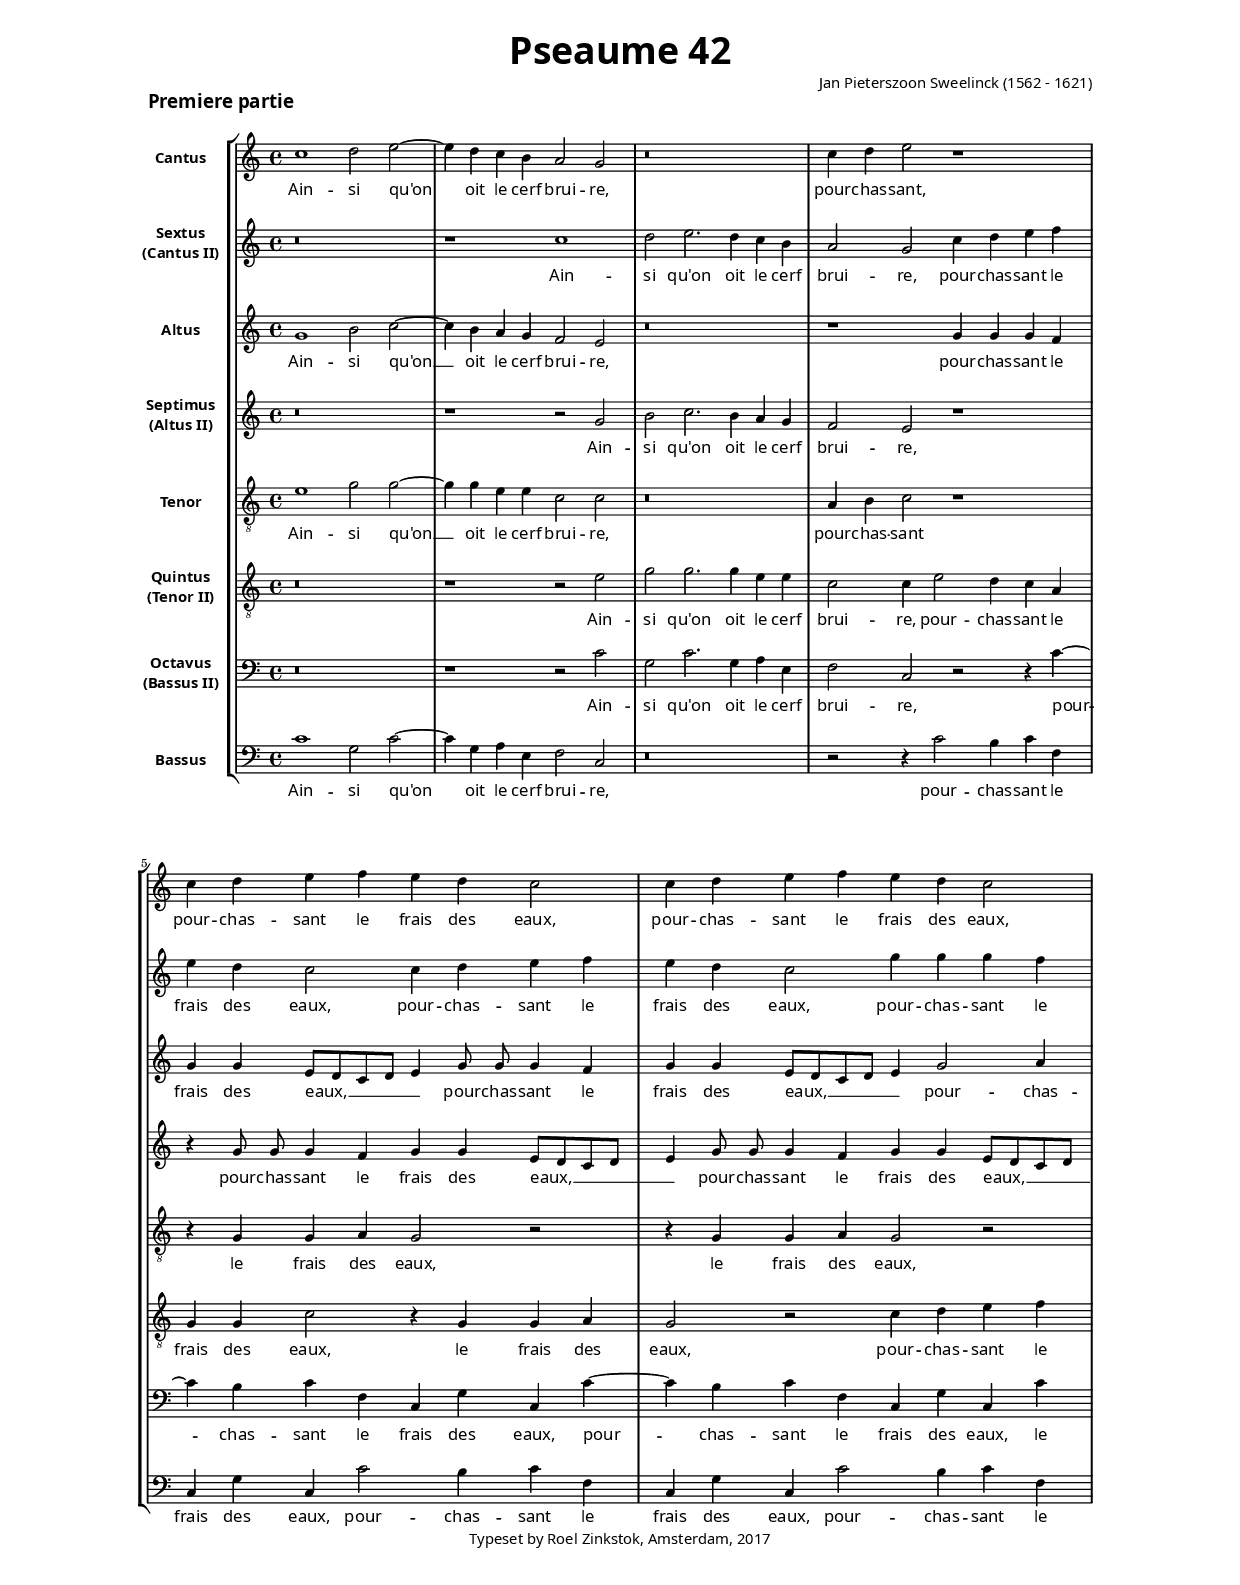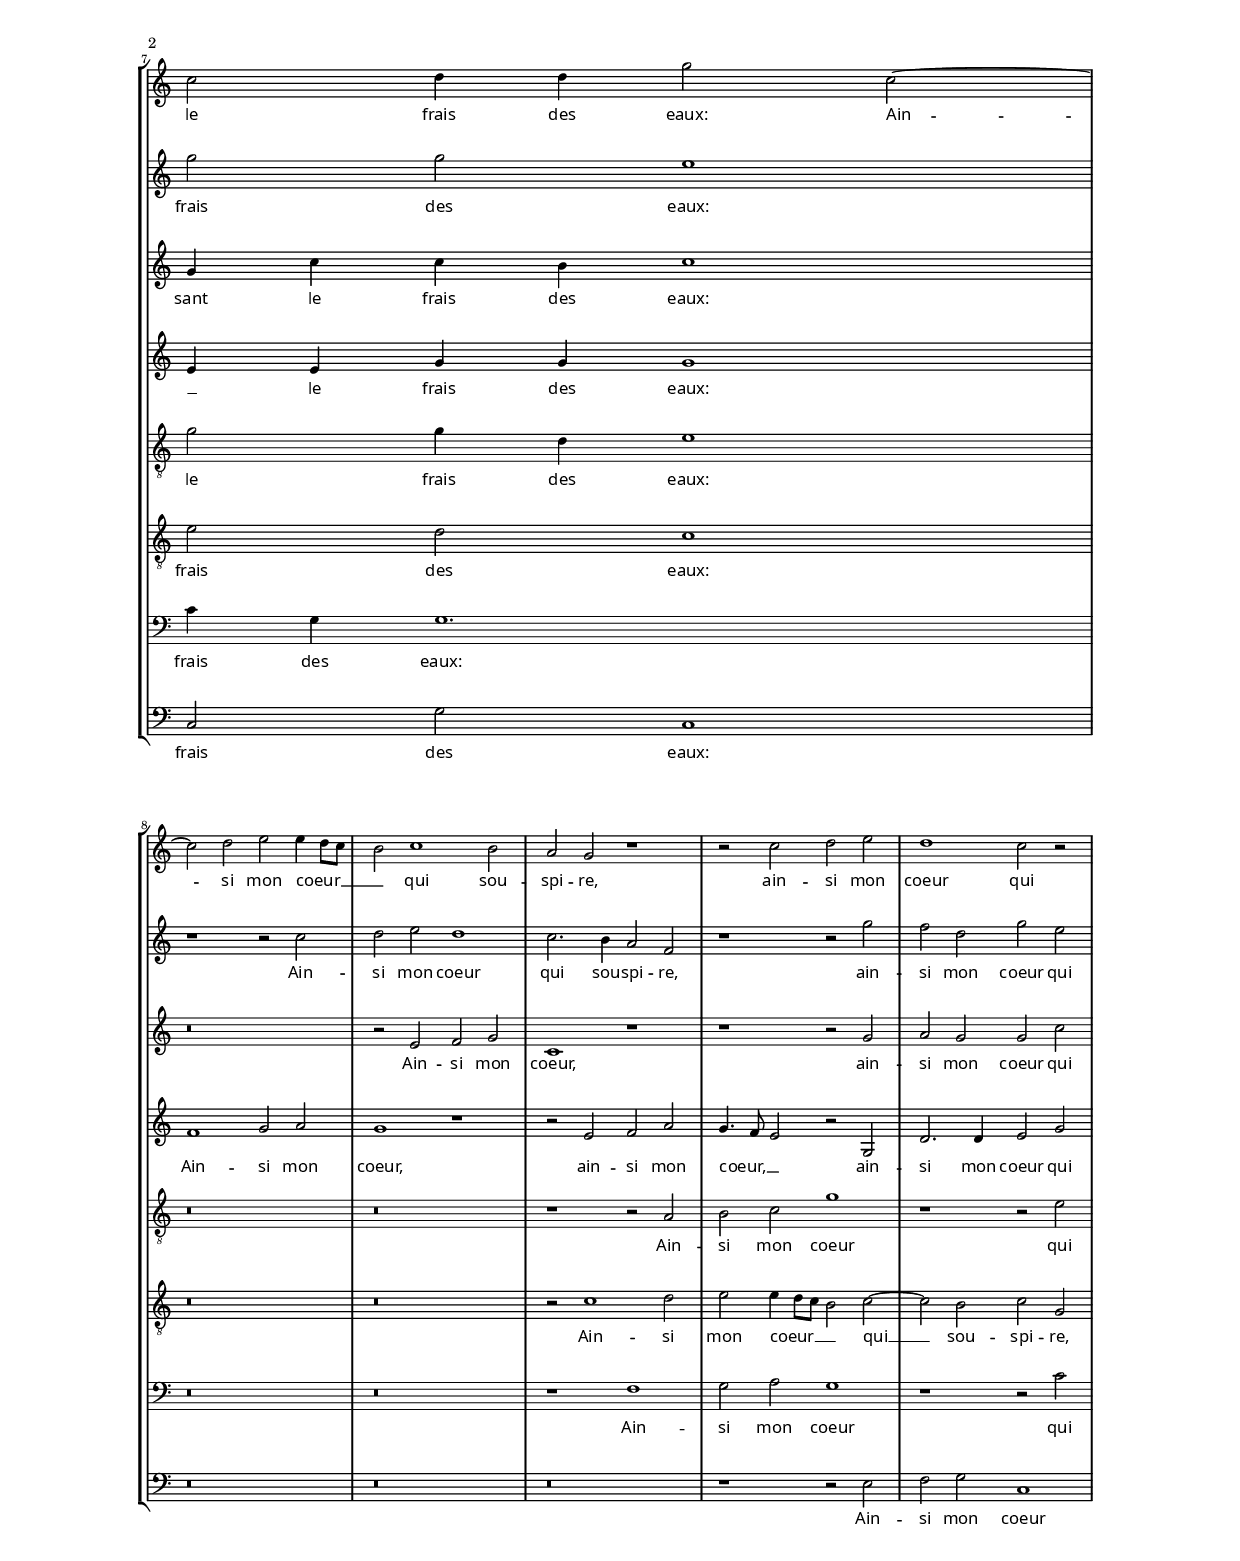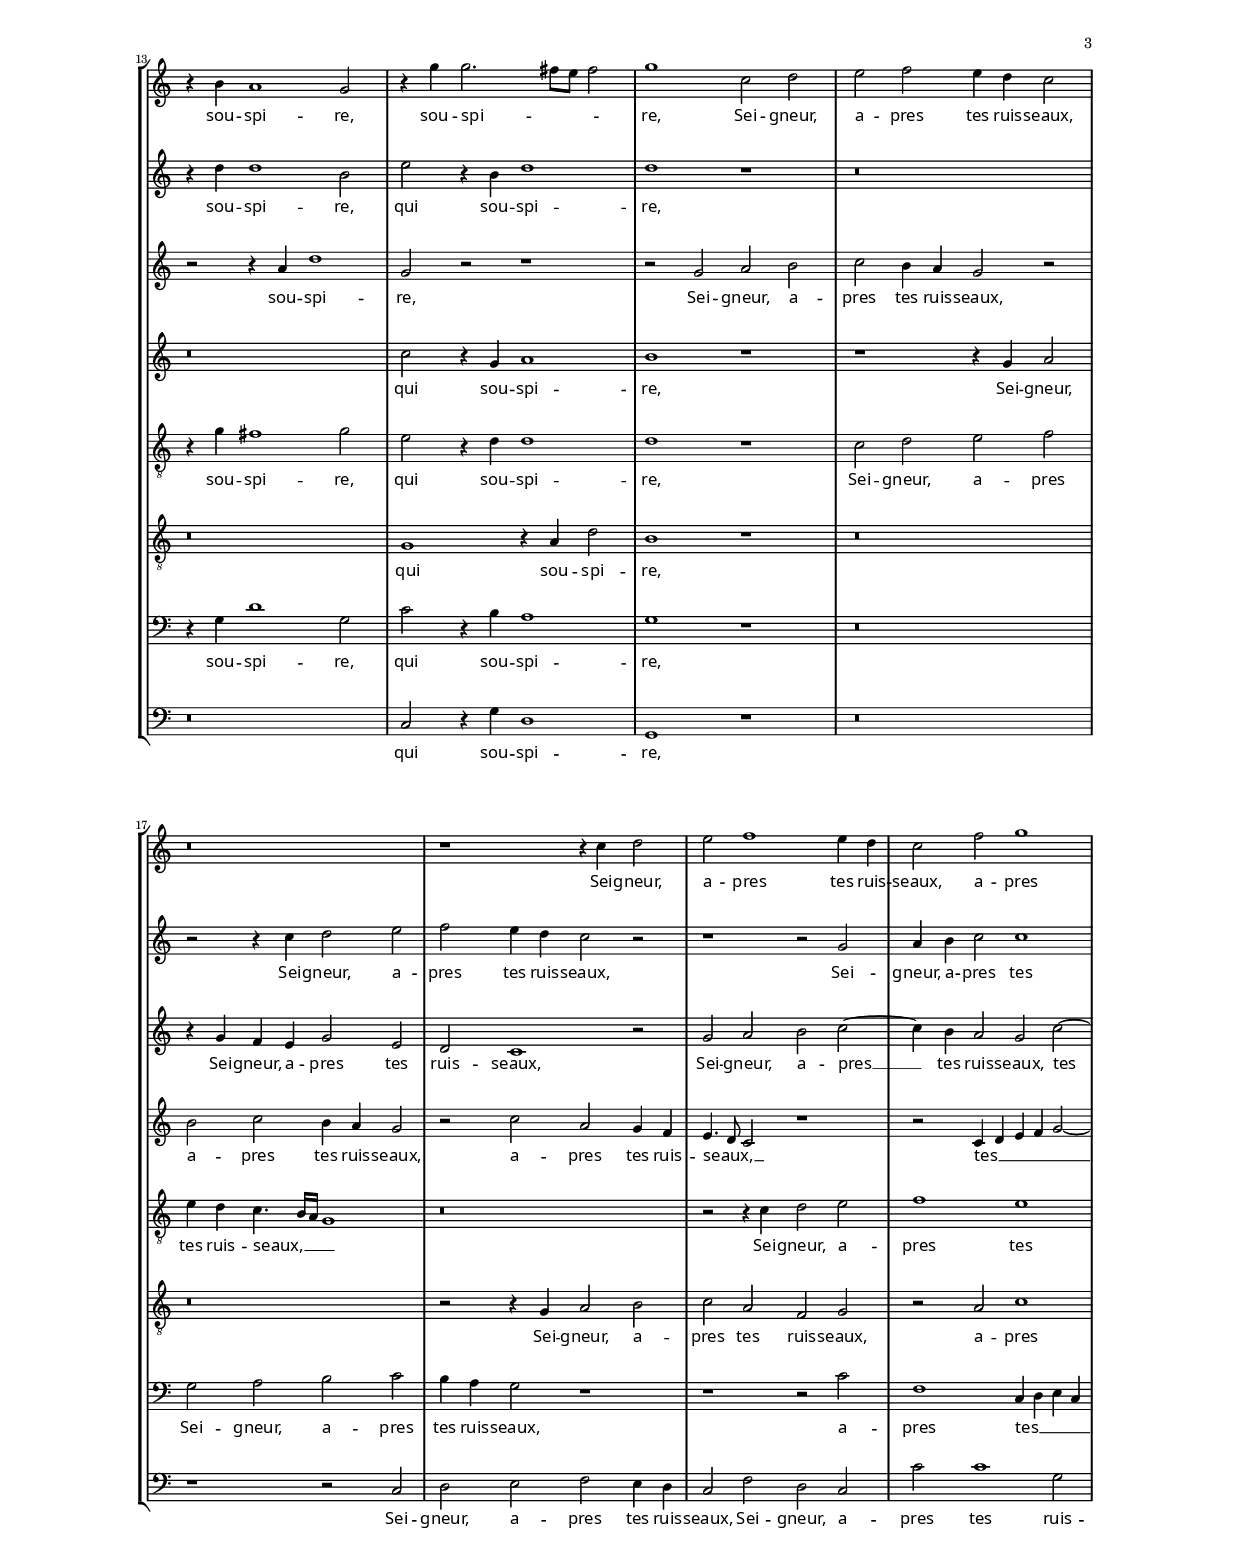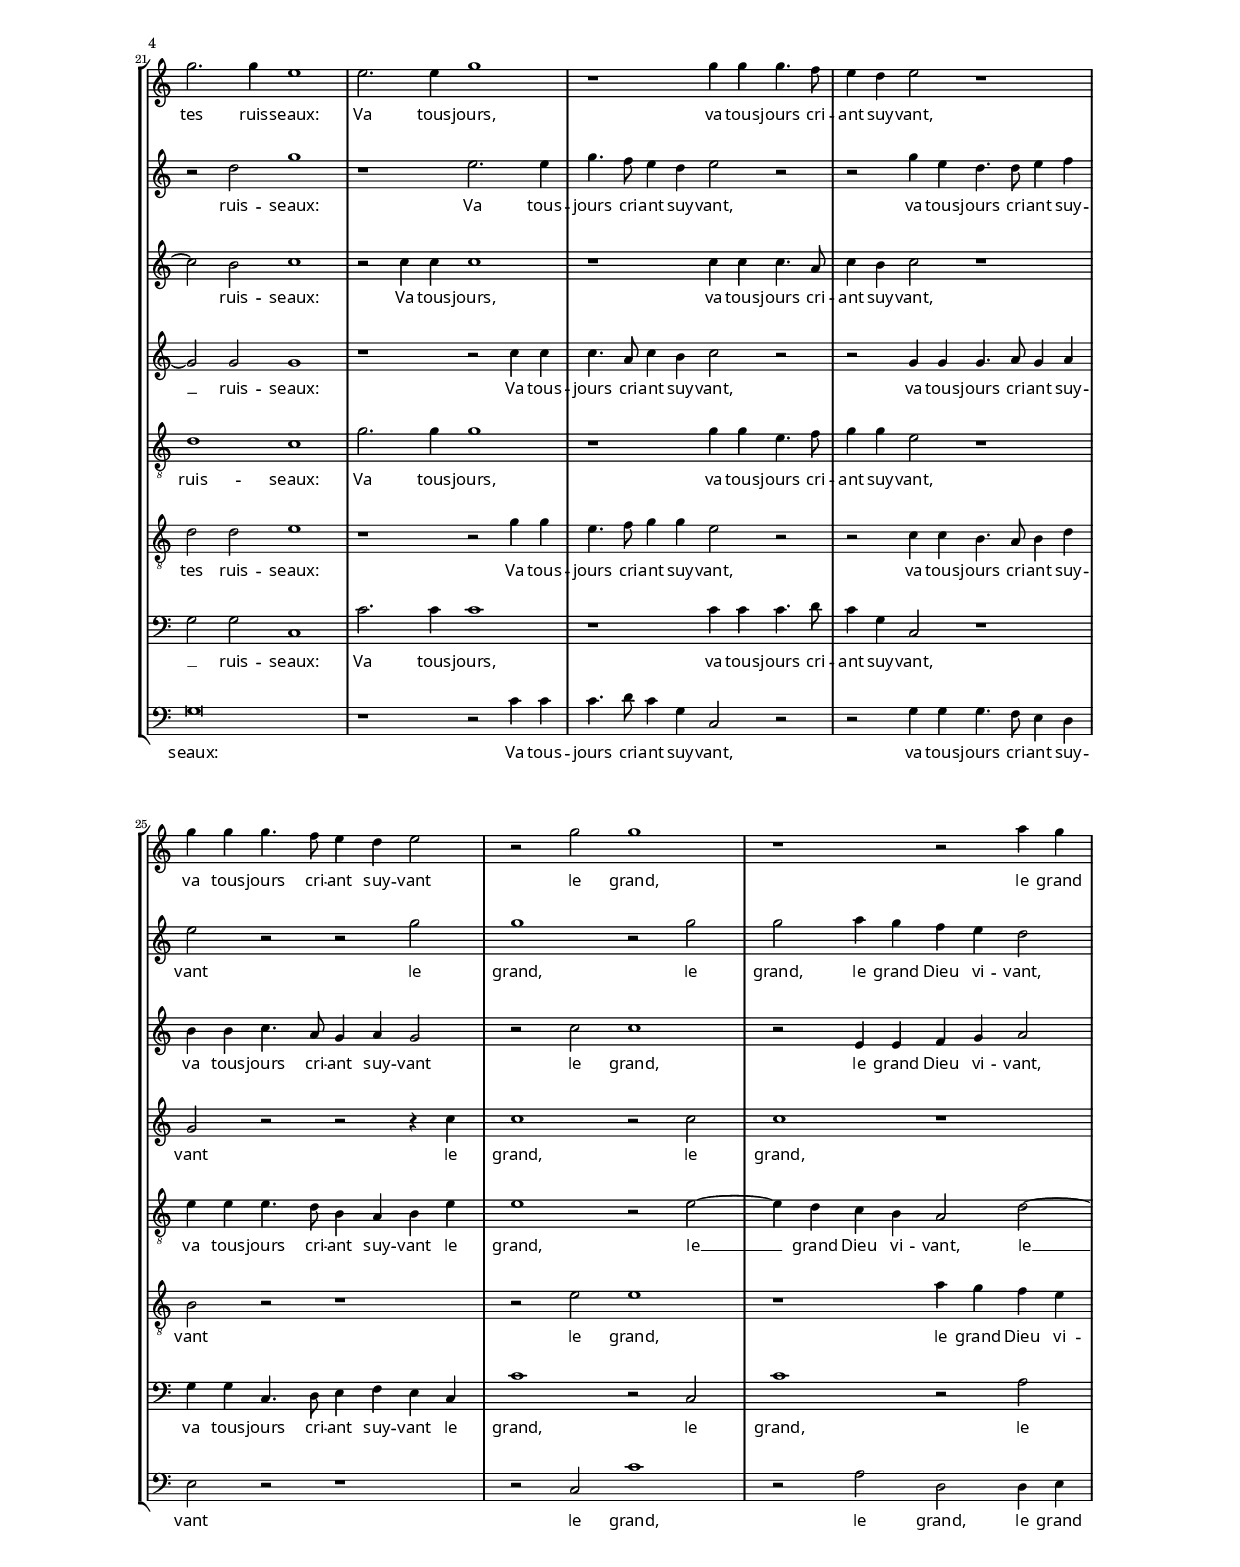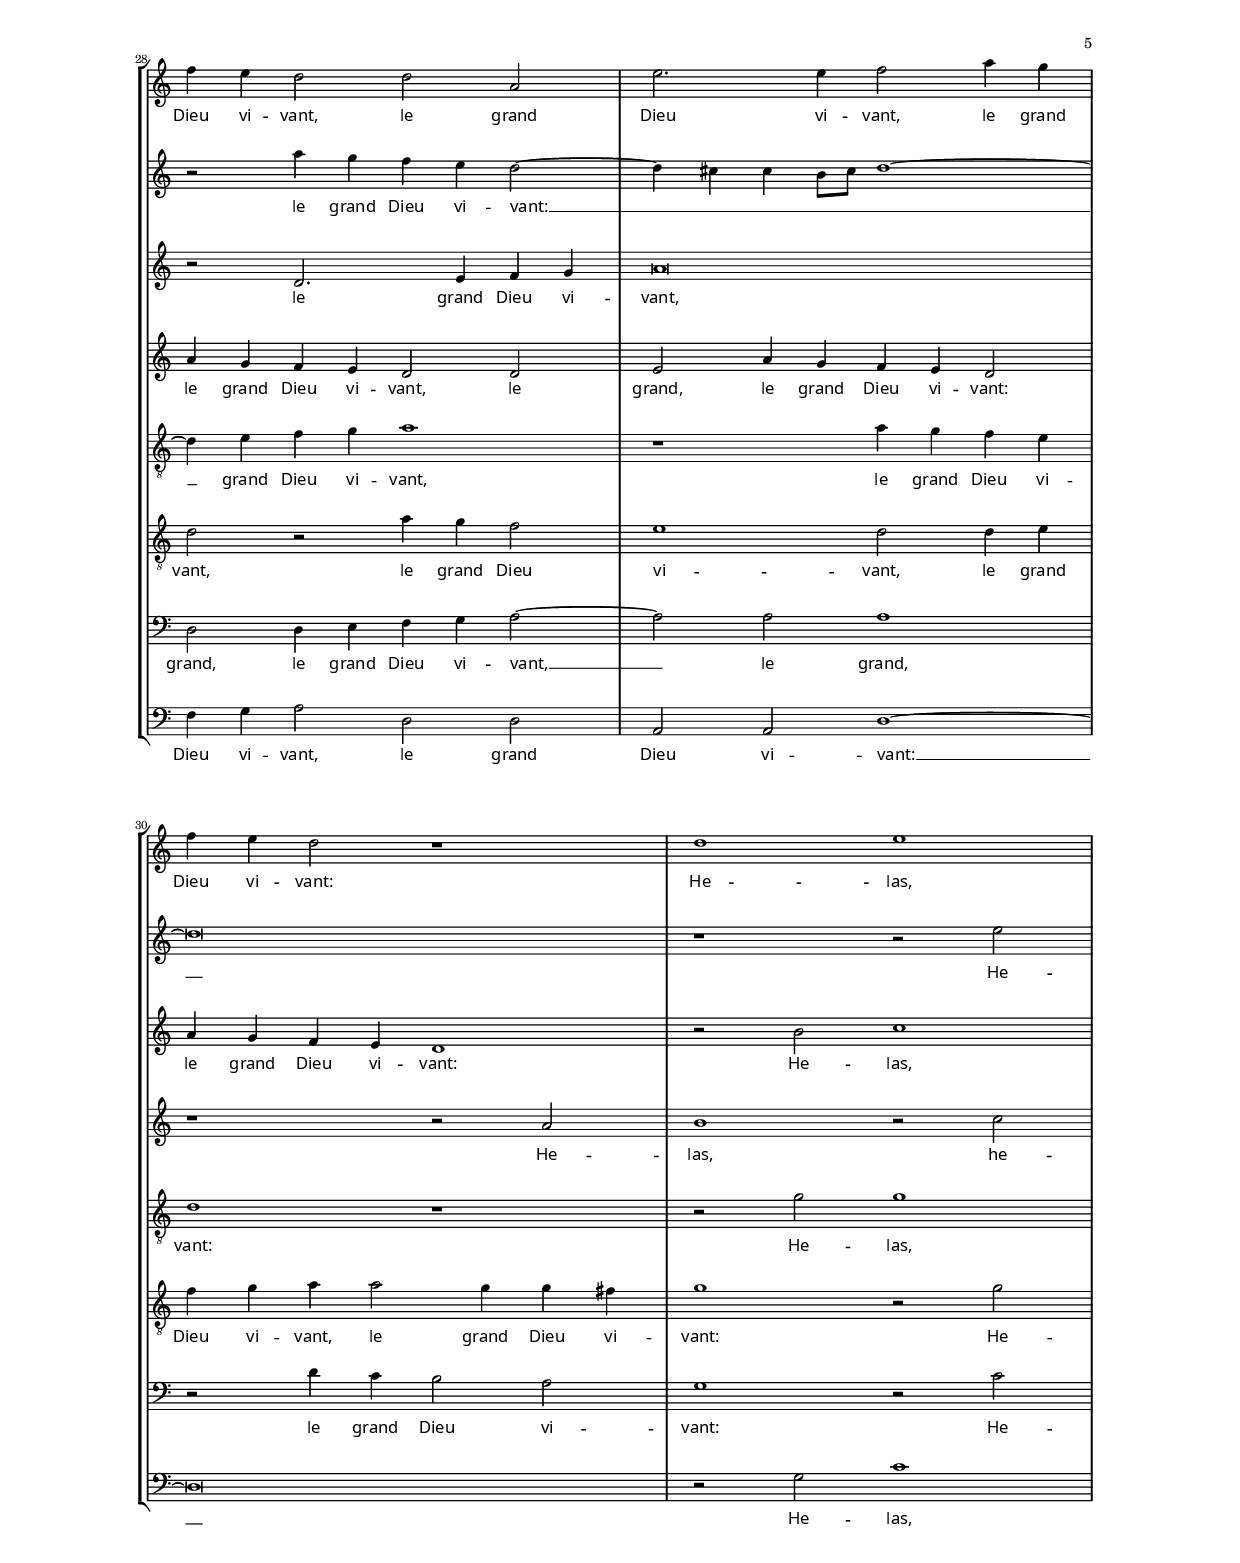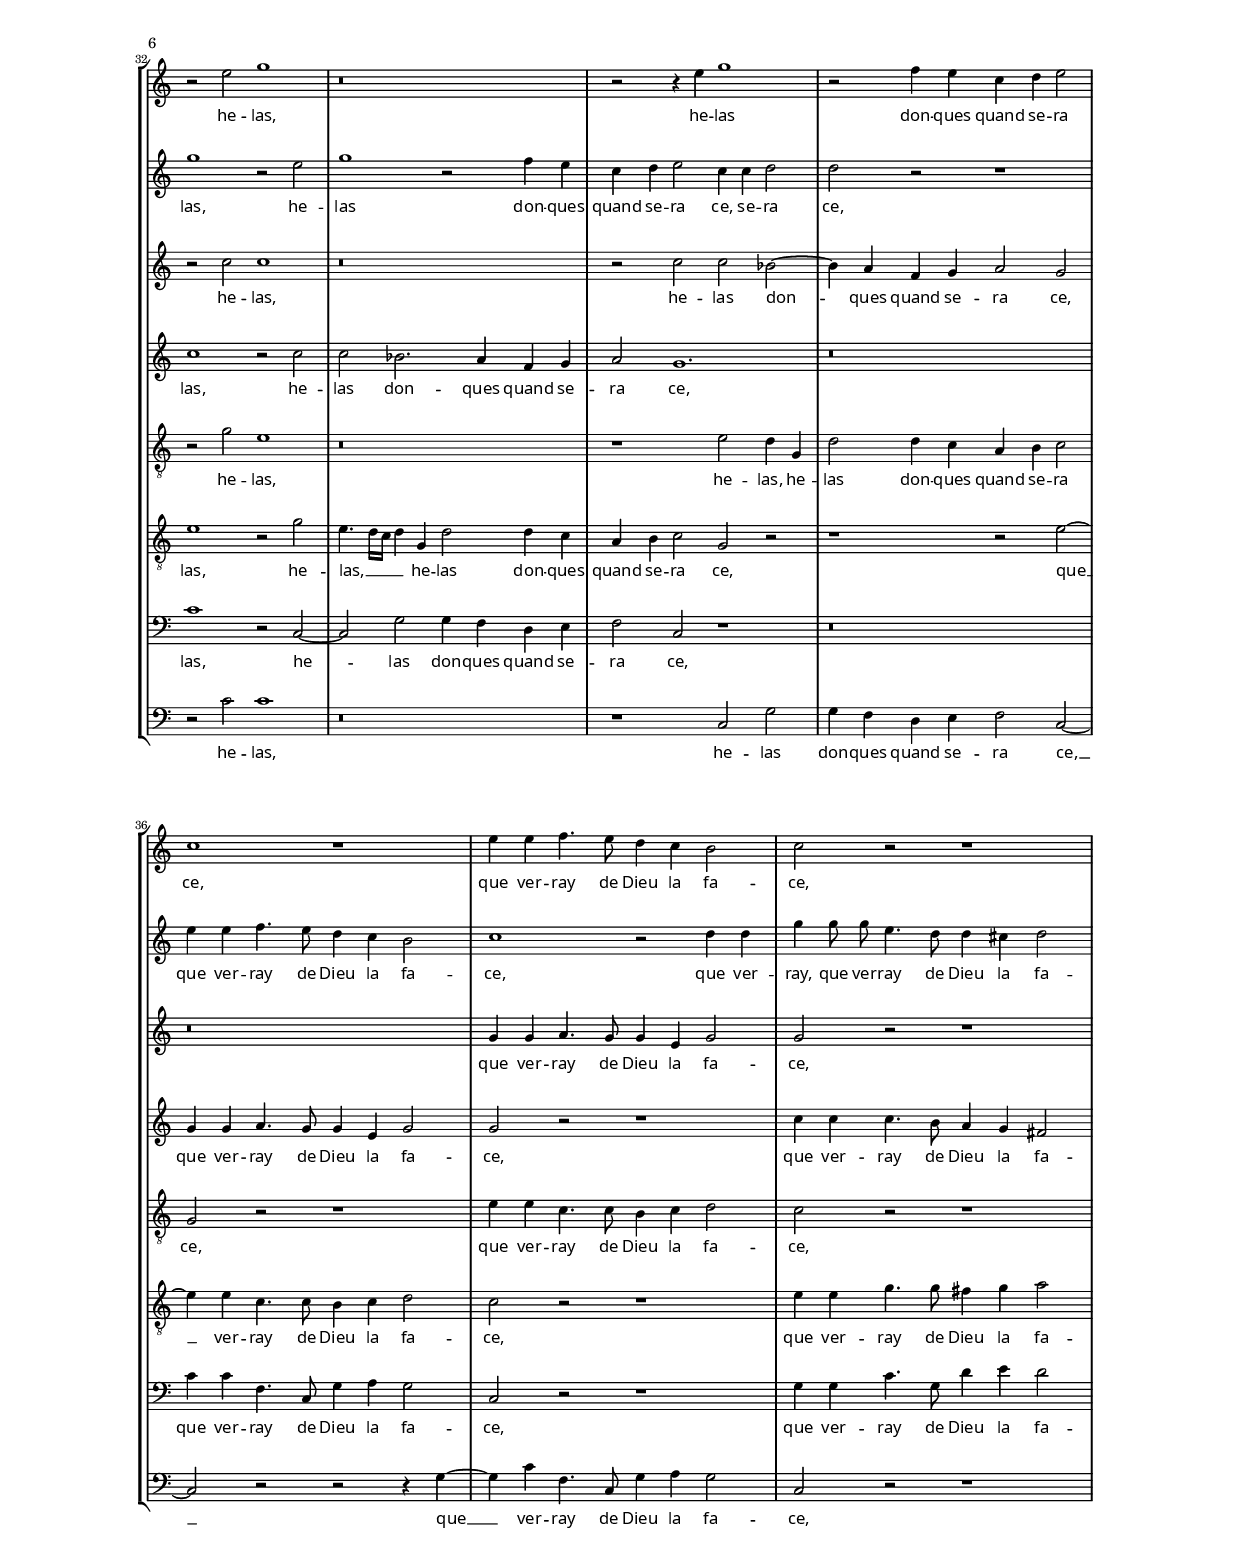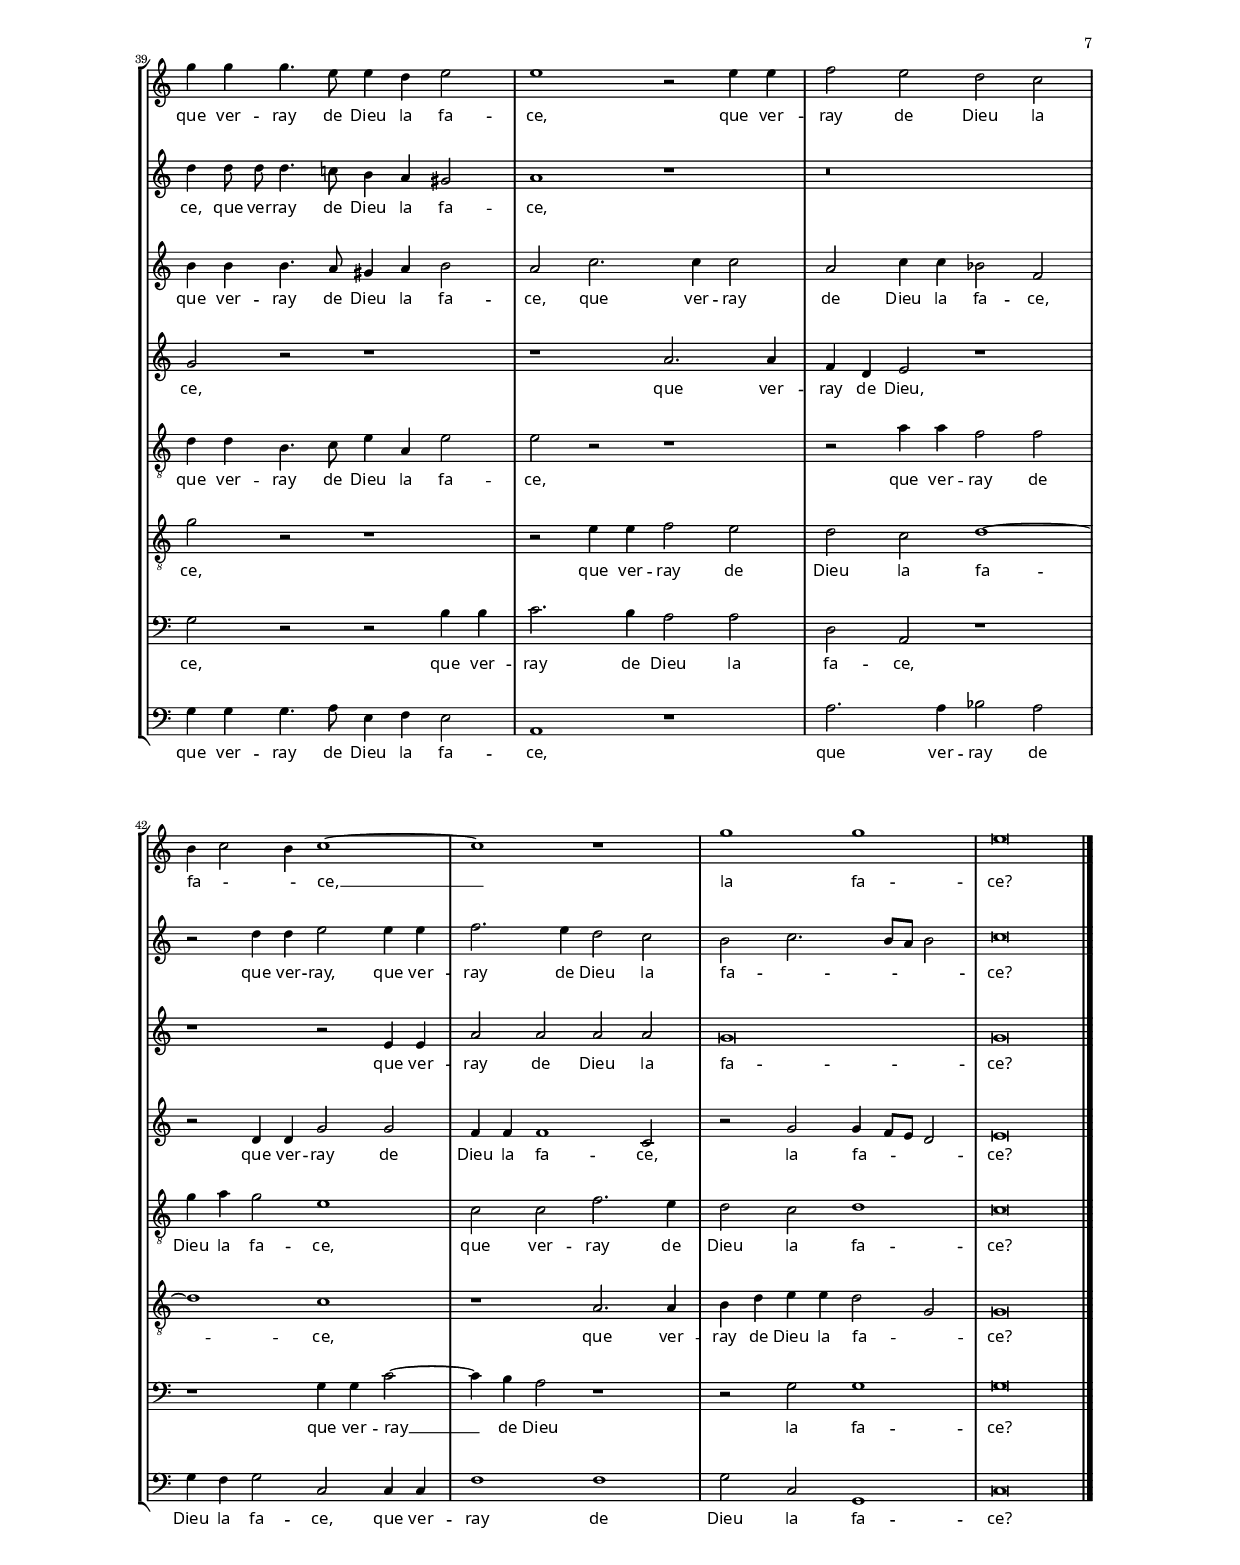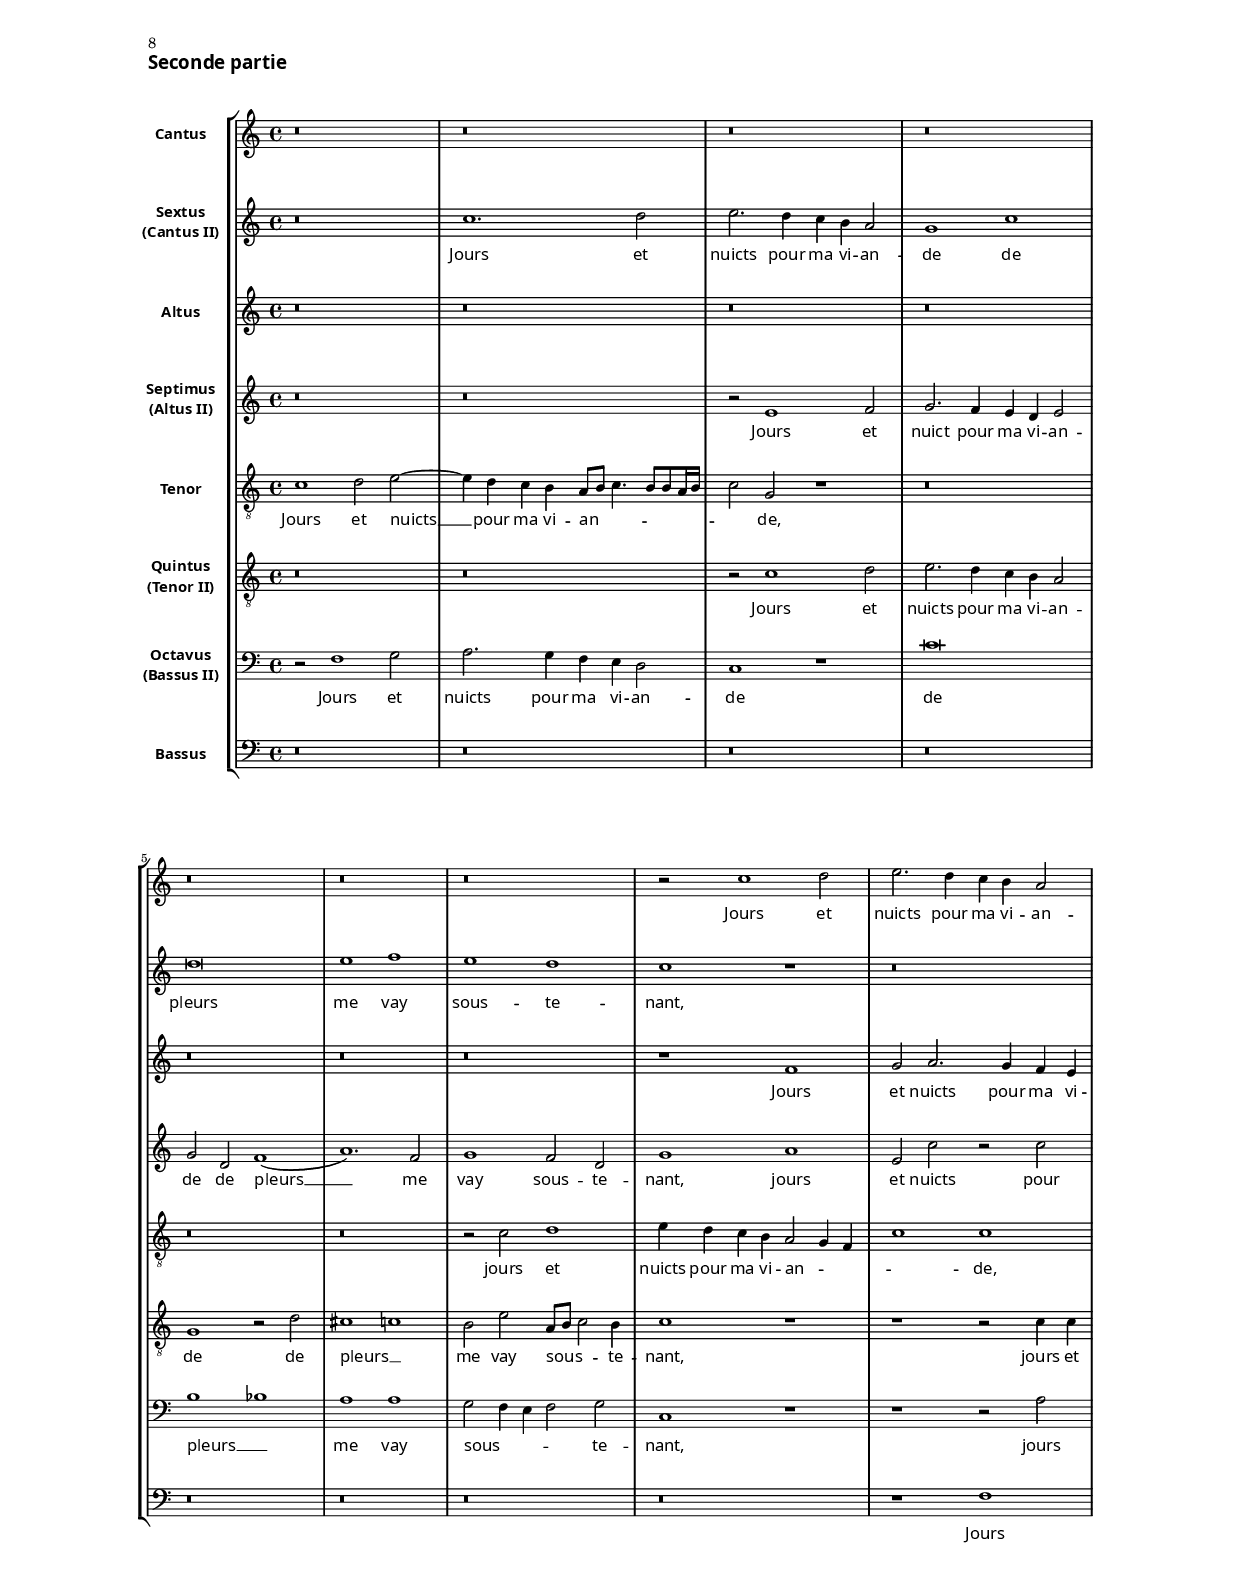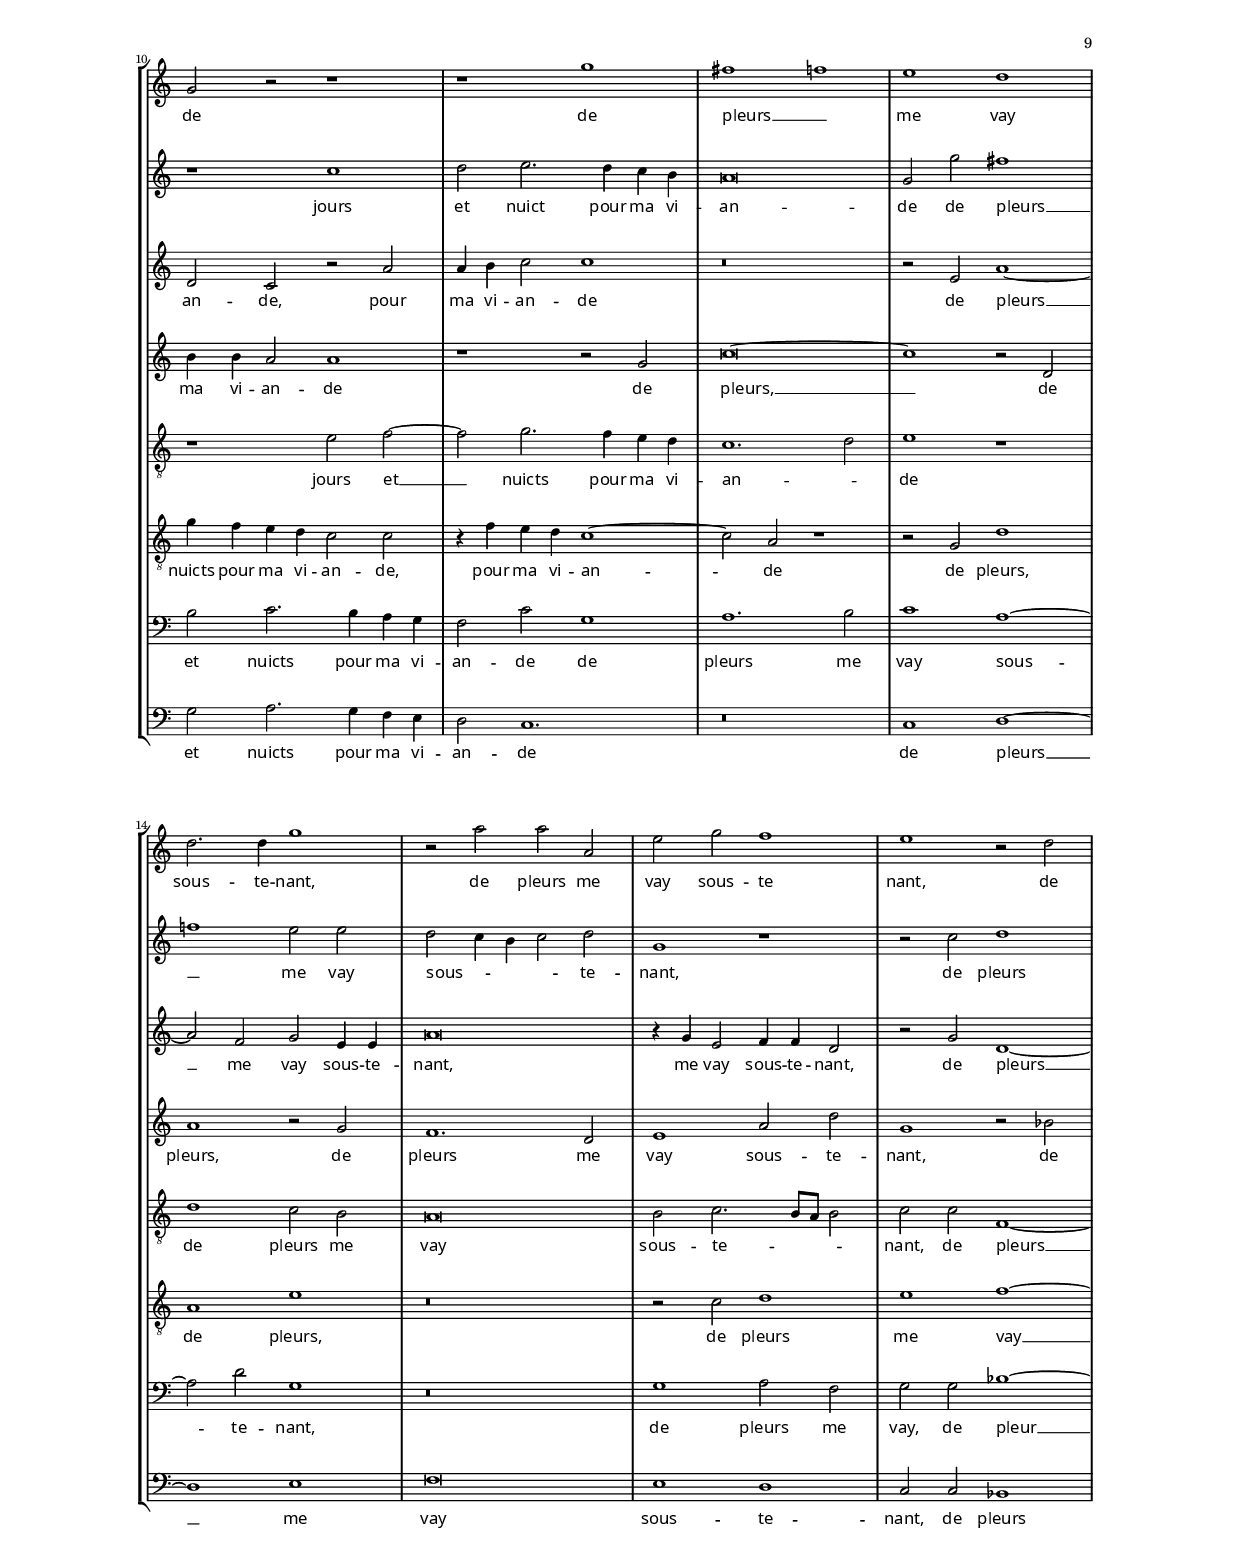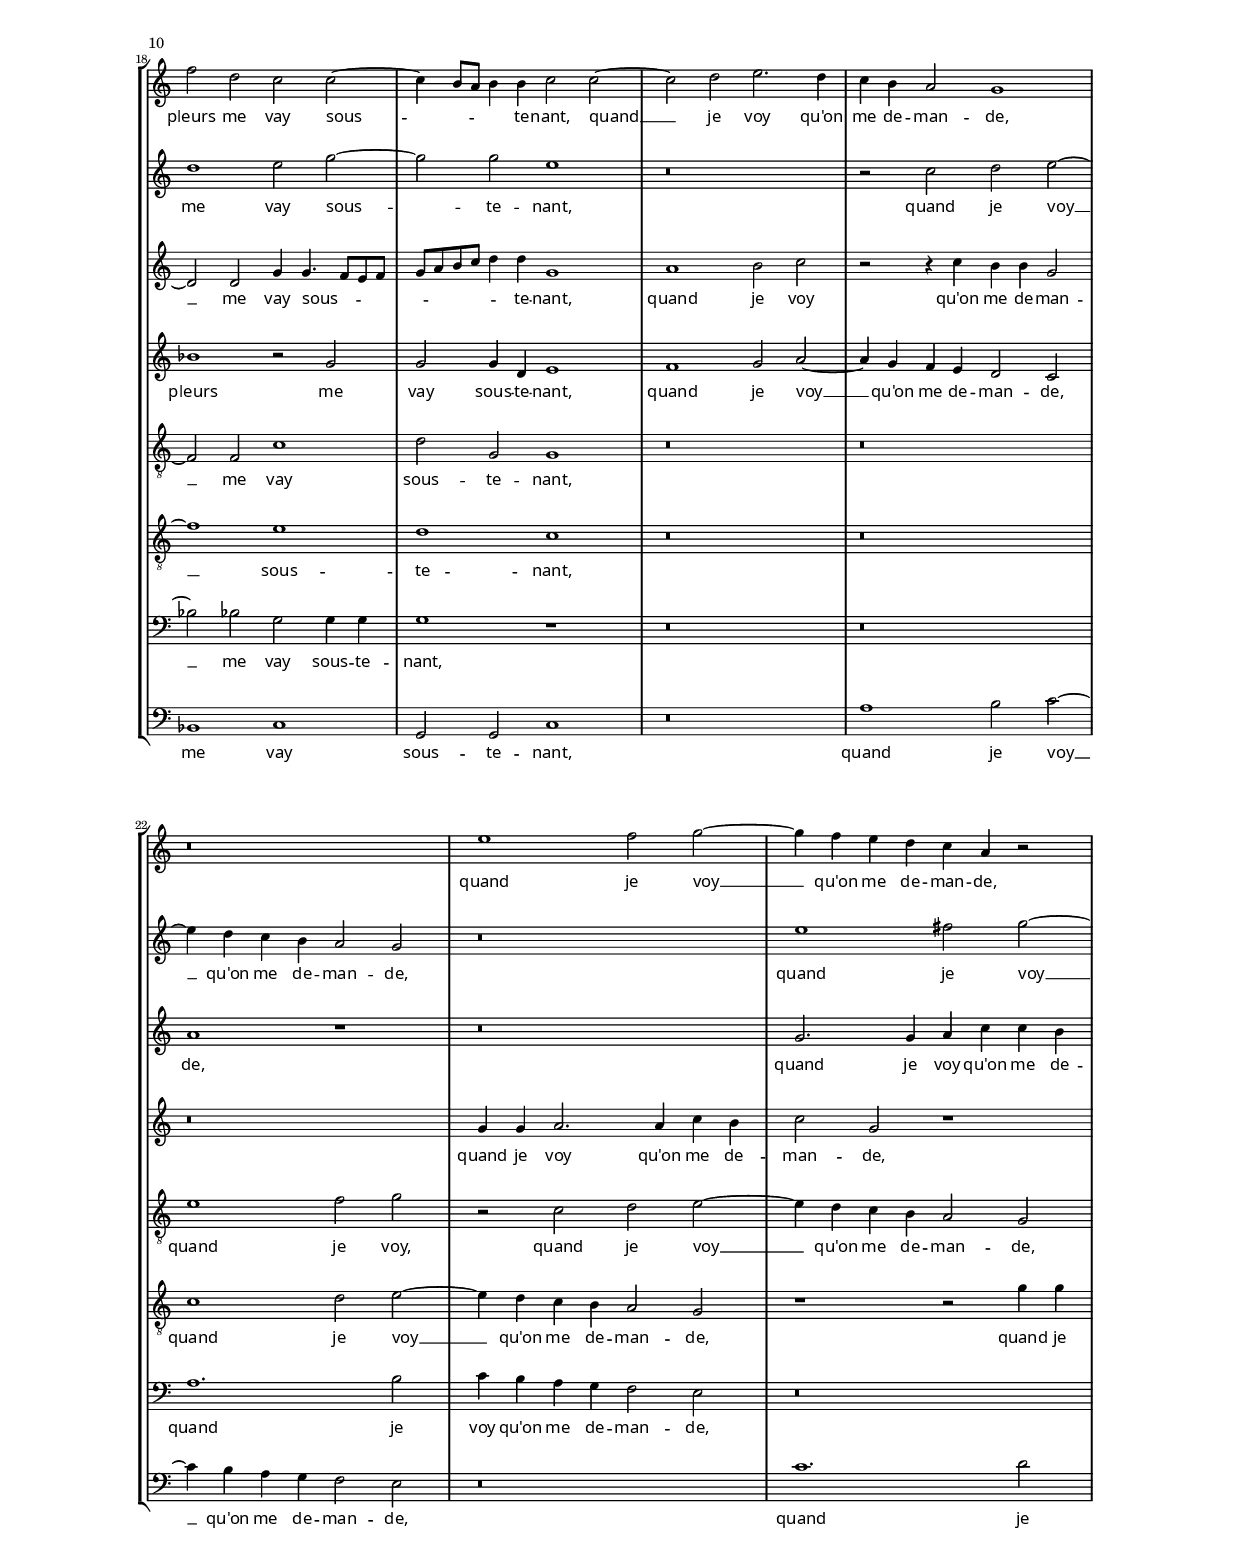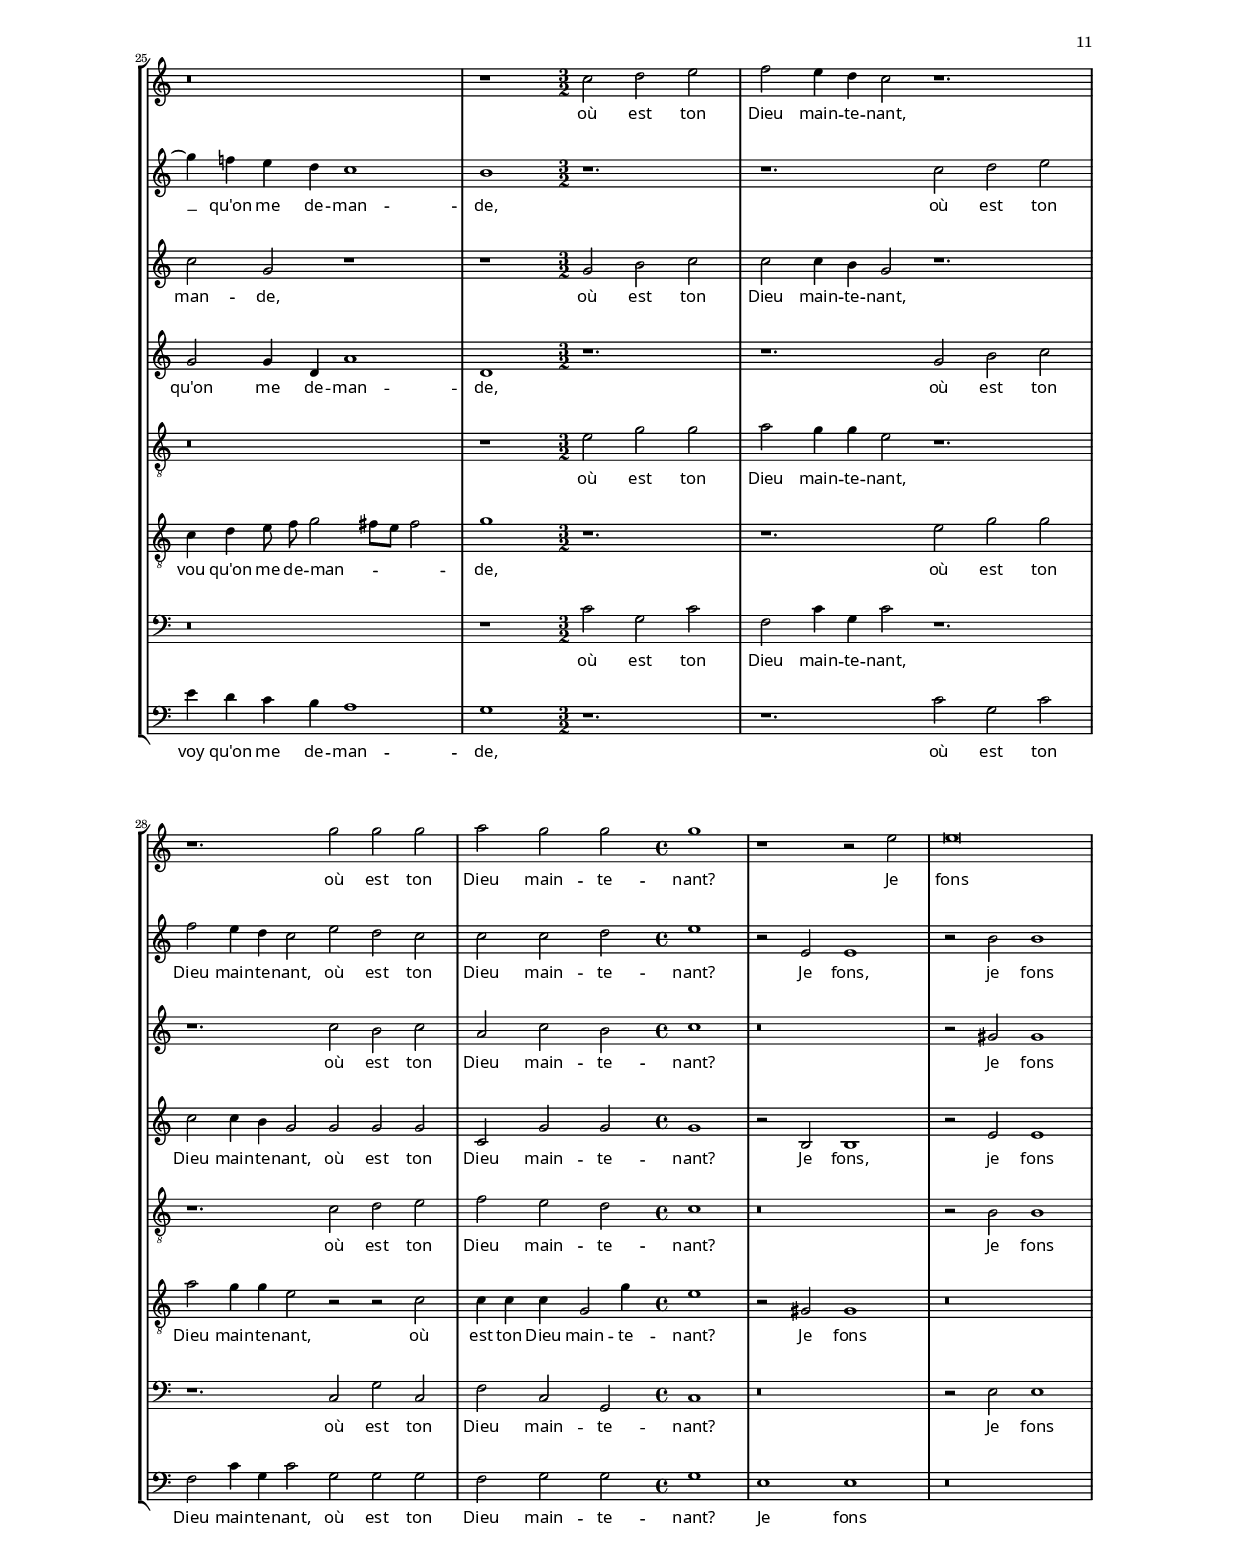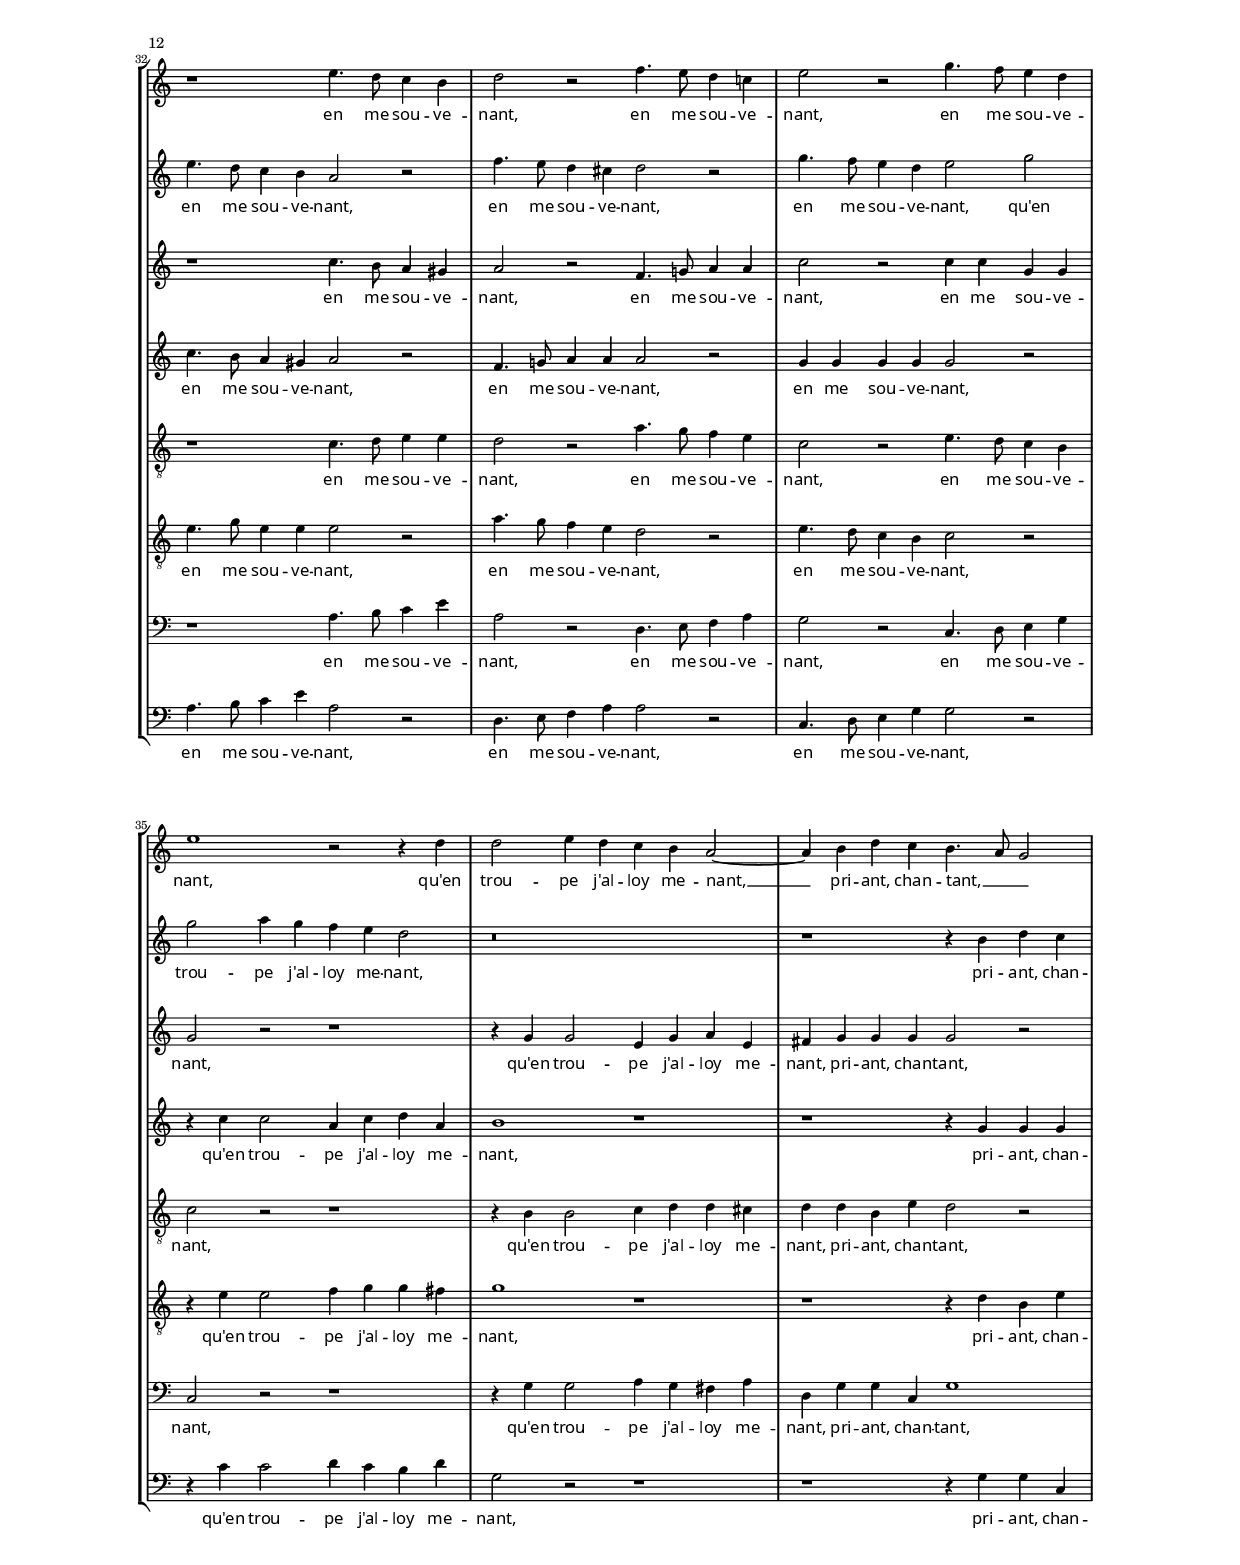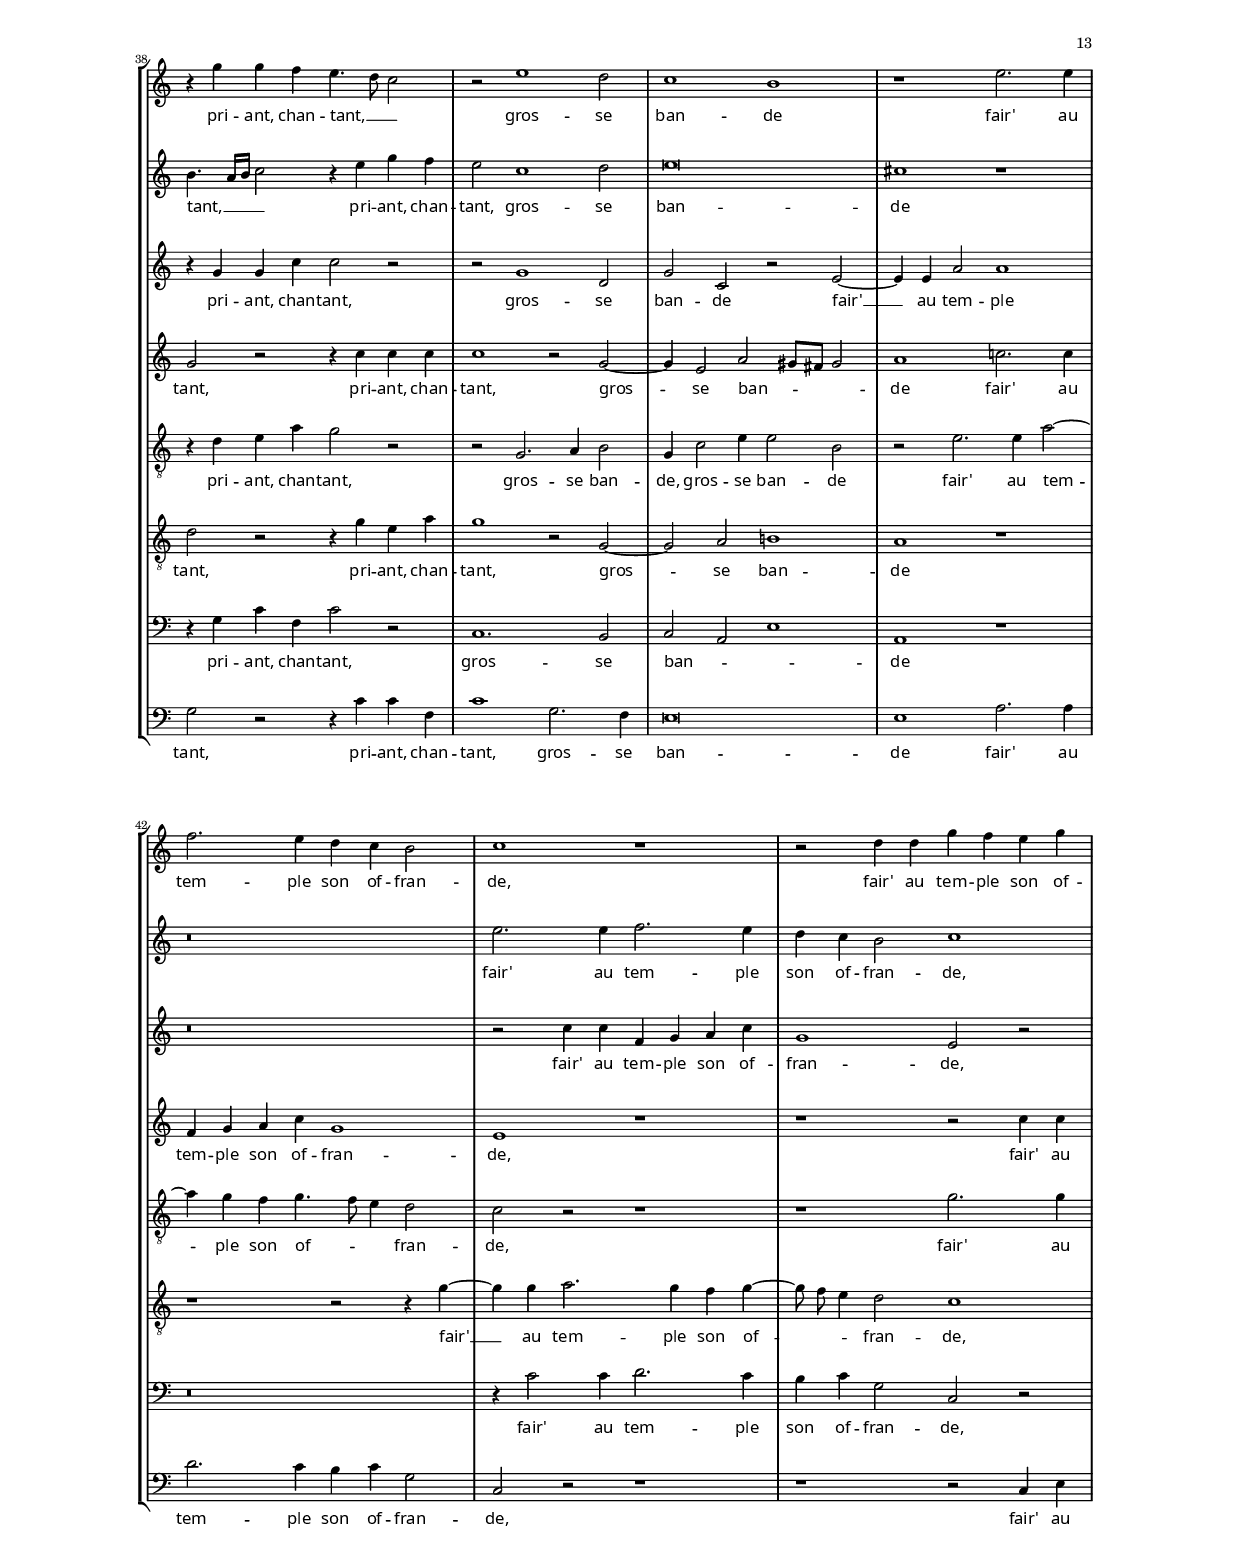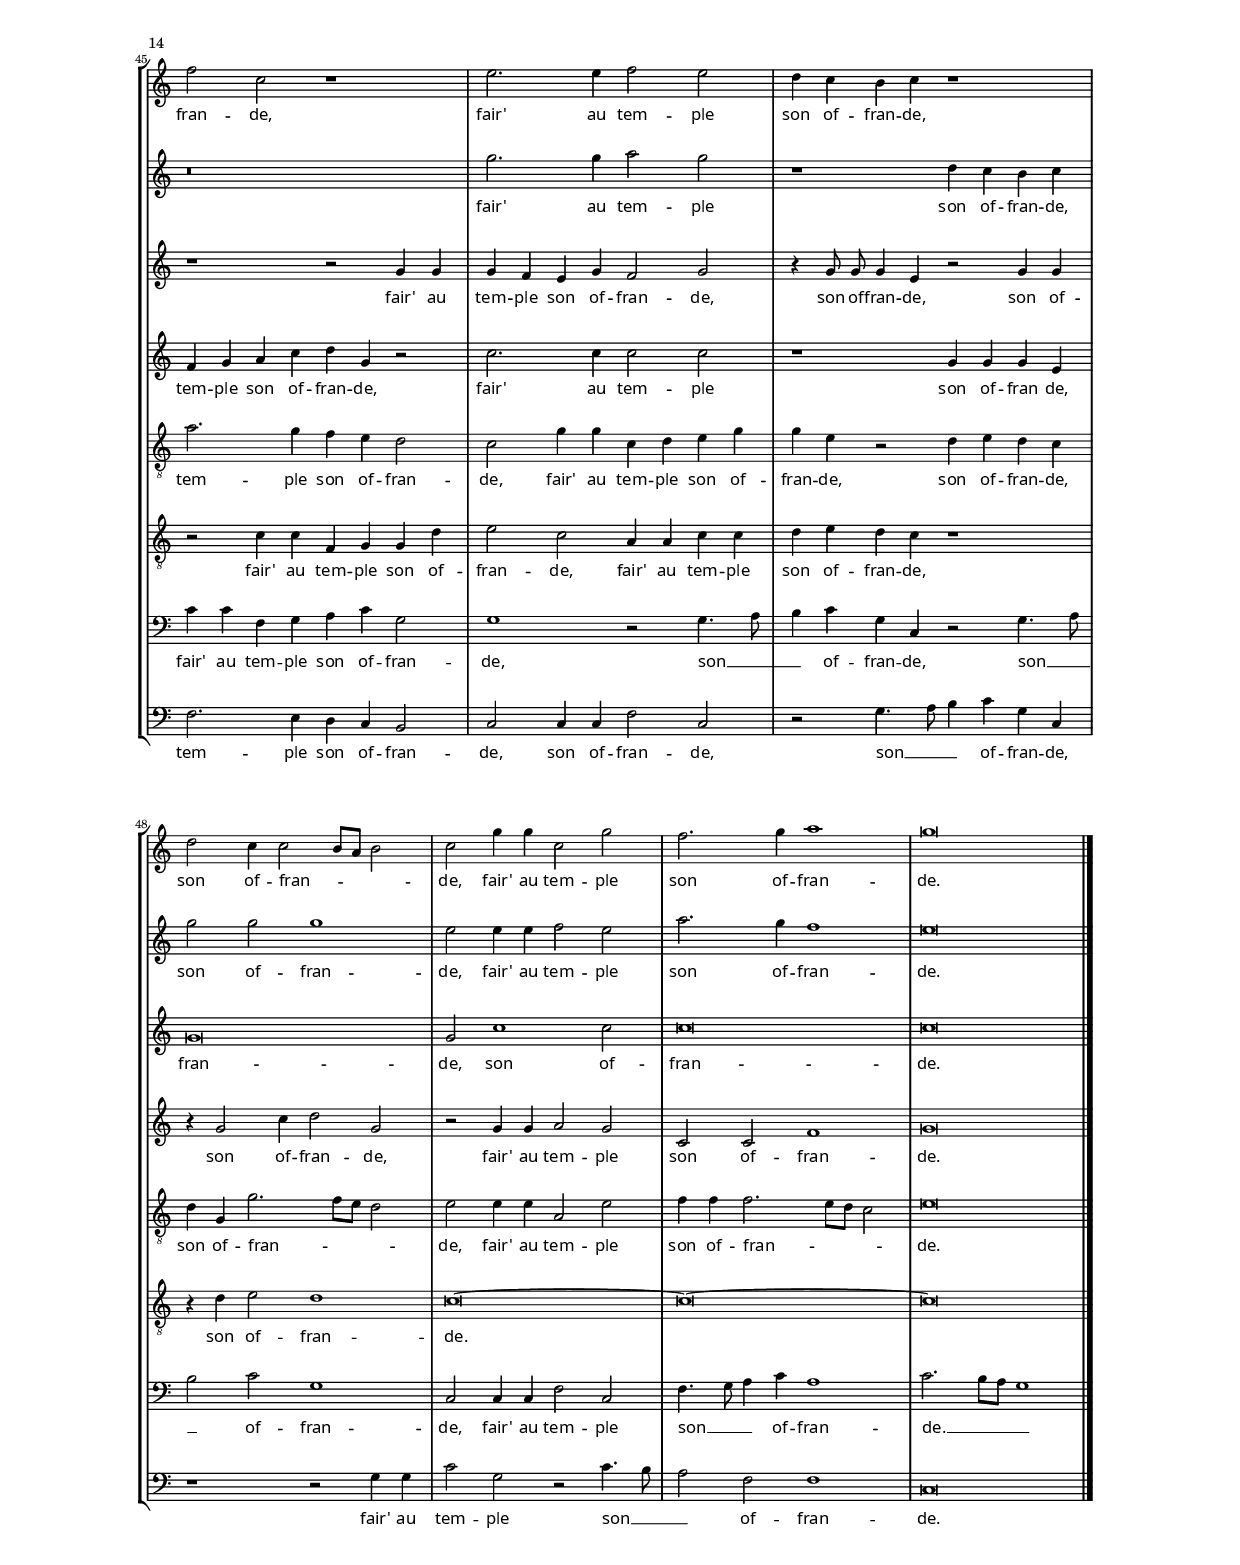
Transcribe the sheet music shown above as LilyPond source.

\version "2.18.2"
\paper {
	%annotate-spacing = ##t
	#(set-paper-size "a4")
         system-system-spacing =
                 #'((basic-distance . 19)
                 (minimum-distance . 19)
                 (padding . 0)
                 (stretchability . 0))
	top-margin = 2\cm
	bottom-margin = 2\cm
	left-margin = 2.5\cm 
	line-width = 16\cm
}

\layout {
  \context {
    \Score
    \override StaffGrouper.staff-staff-spacing.basic-distance = #12
  }
}

#(set-global-staff-size 13)

global = {
         \set Score.tempoHideNote = ##t
	\time 4/4
         \set Score.measureLength = #(ly:make-moment 4/2) 
	\key c \major
	%\hide Staff.BarLine
}

midiGlobal = {
    \set Staff.midiInstrument = #"acoustic grand"
}

endglobal = {
        %\undo \hide Staff.BarLine
        %\bar "|."
}

lyricglobal = {
  \override LyricText #'font-name = #"Palatino LT Std Roman"
}

%%%%%%%%%%%%%%%%%%%%%%%%%%%%%%%%%%%%%%%%%%%%%%%%%%

cantusStaffName = \markup{\override #'(font-name . "Palatino LT Std Bold") "Cantus" }
sextusStaffName = \markup{\override #'(font-name . "Palatino LT Std Bold") \center-column{\line{"Sextus"} \line{"(Cantus II)"}}}
altusStaffName = \markup{\override #'(font-name . "Palatino LT Std Bold") "Altus" }
septimusStaffName = \markup{\override #'(font-name . "Palatino LT Std Bold") \center-column{\line{"Septimus"} \line{"(Altus II)"}}}
tenorStaffName = \markup{\override #'(font-name . "Palatino LT Std Bold") "Tenor" }
quintusStaffName = \markup{\override #'(font-name . "Palatino LT Std Bold") \center-column{\line{"Quintus"} \line{"(Tenor II)"}}}
octavusStaffName = \markup{\override #'(font-name . "Palatino LT Std Bold") \center-column{\line{"Octavus"} \line{"(Bassus II)"}}}
bassusStaffName = \markup{\override #'(font-name . "Palatino LT Std Bold") "Bassus" }


%%%%%%%%%%%%%%%%%%%%%%%%%%%%%%%%%%%%%%%%%%%%%%%%%%
cantusMusic =
	\relative e'' {
	 \tempo 2 = 80
	% M1
	%  \mark \markup {\halign #-4 {" "\raise #2 {\override #'(font-name . "Palatino LT Std Bold") "Premiere partie."}}}
	c1 d2 e2~ e4 d c b a2 g r\breve c4 d e2 r1 \break
	% M%
	c4 d e f e d c2 c4 d e f e d c2 c d4 d g2 c,~ \break
	% M8
	c d e e4 d8 c8 b2 c1 b2 a g r1 r2 c2 d e d1 c2 r \break
	% M13
	r4 b a1 g2 r4 g' g2. fis8 e fis2 g1 c,2 d e f e4 d c2 \break
	% M17
	r\breve r1 r4 c d2 e f1 e4 d c2 f g1 \break
	% M21
	g2. g4 e1 e2. e4 g1 r g4 g g4. f8 e4 d e2 r1 \break
	% M25
	g4 g g4. f8 e4 d e2 r g g1 r1 r2 a4 g \break
	% M28
	f e d2 d a e'2. e4 f2 a4 g f e d2 r1 d1 e \break
	% M32
	r2 e g1 r\breve r2 r4 e g1 r2 f4 e c d e2 \break
	% M36
	c1 r e4 e f4. e8 d4 c b2 c r r1 \break
	% M39
	g'4 g g4. e8 e4 d e2 e1 r2 e4 e f2 e d c \break
	% M42
	b4 c2 b4 c1~ c r g' g e\breve \bar "|."	
}

cantusWords = \lyricmode {
	\lyricglobal
        Ain -- si qu'on oit le cerf brui -- re, pour -- chas -- sant,
        pour -- chas -- sant le frais des eaux, pour -- chas -- sant le frais des eaux, le frais des eaux: Ain --
        si mon coeur __ _ _ _  qui sou -- spi -- re, ain -- si mon coeur qui
        sou -- spi -- re, sou -- spi -- _ _ _ re, Sei -- gneur, a -- pres tes ruis -- seaux,
        Sei -- gneur, a -- pres tes ruis -- seaux, a -- pres
        tes ruis -- seaux: Va tous -- jours, va tous -- jours cri -- ant suy -- vant,
        va tous -- jours cri -- ant suy -- vant le grand, le grand
        Dieu vi -- vant, le grand Dieu vi -- vant, le grand Dieu vi -- vant: He -- las,
        he -- las, he -- las don -- ques quand se -- ra
        ce, que ver -- ray de Dieu la fa -- ce,
        que ver -- ray de Dieu la fa -- ce, que ver -- ray de Dieu la
        fa -- _ _ ce, __ la fa -- ce?
}

%%%%%%%%%%%%%%%%%%%%%%%%%%%%%%%%%%%%%%%%%%%%%%%%%%
sextusMusic =
	\relative e'' {
	% M1
	r\breve r1 c1 d2 e2. d4 c b a2 g c4 d e f
	% M5
	e4 d c2 c4 d e f e d c2 g'4 g g f g2 g e1
	% M8
	r1 r2 c d e d1 c2. b4 a2 f r1 r2 g' f d g e
	% M13
	r4 d d1 b2 e r4 b d1 d r r\breve
	% M17
	r2 r4 c d2 e f e4 d c2 r2 r1 r2 g a4 b c2 c1
	% M21
	r2 d g1 r e2. e4 g4. f8 e4 d e2 r2 r g4 e d4. d8 e4 f
	% M25
	e2 r r g g1 r2 g g a4 g f e d2
	% M28
	r a'4 g f e d2~ d4 cis cis b8 cis d1~ d\breve r1 r2 e
	% M32
	g1 r2 e g1 r2 f4 e c d e2 c4 c d2 d r r1
	% M36
	e4 e f4. e8 d4 c b2 c1 r2 d4 d g g8\noBeam g e4. d8 d4 cis d2
	% M39
	d4 d8\noBeam d d4. c!8 b4 a gis2 a1 r r\breve
	% M42
	r2 d4 d e2 e4 e f2. e4 d2 c b c2. b8 a b2 c\breve
}
sextusWords = \lyricmode {
	\lyricglobal
	Ain -- si qu'on oit le cerf brui -- re, pour -- chas -- sant le
	frais des eaux, pour -- chas -- sant le frais des eaux, pour -- chas -- sant le frais des eaux:
	Ain -- si mon coeur qui sou -- spi -- re, ain -- si mon coeur qui
	sou -- spi -- re, qui sou -- spi -- re,
	Sei -- gneur, a -- pres tes ruis -- seaux, Sei -- gneur, a -- pres tes
	ruis -- seaux: Va tous -- jours cri -- ant suy -- vant, va tous -- jours cri -- ant suy --
	vant le grand, le grand, le grand Dieu vi -- vant,
	le grand Dieu vi -- vant: __ _ _ _ _ _ He --
	las, he -- las don -- ques quand se -- ra ce, se -- ra ce, 
	que ver -- ray de Dieu la fa -- ce, que ver -- ray, que ver -- ray de Dieu la fa --
	ce, que ver -- ray de Dieu la fa -- ce,
	que ver -- ray, que ver -- ray de Dieu la fa -- _ _ _ _ ce?
}

%%%%%%%%%%%%%%%%%%%%%%%%%%%%%%%%%%%%%%%%%%%%%%%%%%
altusMusic = \relative e' {
        % M1
	g1 b2 c2~ c4 b4 a g f2 e r\breve r1 g4 g g f
	% M5
	g g e8 d c d e4 g8\noBeam g8 g4 f g g e8 d c d e4 g2 a4 g c c b c1
	% M8
	r\breve r2 e, f g c,1 r r r2 g' a g g c
	% M13
	r2 r4 a d1 g,2 r r1 r2 g a b c b4 a g2 r2
	% M17
	r4 g f e g2 e d c1 r2 g' a b c~ c4 b a2 g c~
	% M21
	c b c1 r2 c4 c c1 r1 c4 c c4. a8 c4 b c2 r1
	% M25
	b4 b c4. a8 g4 a g2 r c2 c1 r2 e,4 e f g a2
	% M28
	r d,2. e4 f g a\breve a4 g f e d1 r2 b' c1
	% M32
	r2 c2 c1 r\breve r2 c c bes~ bes4 a f g a2 g
	% M36
	r\breve g4 g a4. g8 g4e g2 g r r1
	% M39
	b4 b b4. a8 gis4 a b2 a c2. c4 c2 a c4 c bes2 f
	% M42
	r1 r2 e4 e a2 a a a g\breve g
}

altusWords = \lyricmode{
	\lyricglobal
	Ain -- si qu'on __ oit le cerf brui -- re, pour -- chas -- sant le
	frais des eaux, __ _ _ _ _ pour -- chas -- sant le frais des eaux, __ _ _ _ _ pour -- chas -- sant le frais des eaux:
	Ain -- si mon coeur, ain -- si mon coeur qui
	sou -- spi -- re, Sei -- gneur, a -- pres tes ruis -- seaux,
	Sei -- gneur, a -- pres tes ruis -- seaux, Sei -- gneur, a -- pres __ tes ruis -- seaux, tes
	ruis -- seaux: Va tous -- jours, va tous -- jours cri -- ant suy -- vant,
	va tous -- jours cri -- ant suy -- vant le grand, le grand Dieu vi -- vant,
	le grand Dieu vi -- vant, le grand Dieu vi -- vant: He -- las,
	he -- las, he -- las don -- ques quand se -- ra ce,
	que ver -- ray de Dieu la fa -- ce,
	que ver -- ray de Dieu la fa -- ce, que ver -- ray de Dieu la fa -- ce,
	que ver -- ray de Dieu la fa -- ce?
}

%%%%%%%%%%%%%%%%%%%%%%%%%%%%%%%%%%%%%%%%%%%%%%%%%%
septimusMusic =
	\relative e' {
	% M1
	r\breve r1 r2 g2 b2 c2. b4 a g f2 e2 r1
	% M5
	r4 g8\noBeam g g4 f g g e8 d c d e4 g8\noBeam g g4 f g g e8 d c d e4 e g g g1
	% M8
	f1 g2 a g1 r r2 e f a g4. f8 e2 r g, d'2. d4 e2 g
	% M13
	r\breve c2 r4 g a1 b r r r4 g a2
	% M17
	b c b4 a g2 r c a g4 f e4. d8 c2 r1 r2 c4 d e f g2~
	% M21
	g g g1 r r2 c4 c c4. a8 c4b c2 r2 r g4 g g4. a8 g4 a
	% M25
	g2 r r r4 c4 c1 r2 c c1 r
	% M28
	a4 g f e d2 d2 e a4 g f e d2 r1 r2 a'2 b1 r2 c
	% M32
	c1 r2 c c bes2. a4 f g a2 g1. r\breve
	% M36
	g4 g a4. g8 g4 e g2 g r r1 c4 c c4. b8 a4 g fis2
	% M39
	g r r1 r a2. a4 f d e2 r1
	% M42
	r2 d4 d g2 g f4 f f1 c2 r g' g4 f8 e d2 e\breve
}
septimusWords = \lyricmode {
	\lyricglobal
	Ain -- si qu'on oit le cerf brui -- re,
	pour -- chas -- sant le	frais des eaux, __ _ _ _ _ pour -- chas -- sant le	frais des eaux, __ _ _ _ _ le frais des eaux:
	Ain -- si mon coeur, ain -- si mon coeur, __ _ _ ain -- si mon coeur qui
	qui sou -- spi -- re, Sei -- gneur,
	a -- pres tes ruis -- seaux, a -- pres tes ruis -- seaux,  __ _ _ tes __ _ _ _ _
	ruis -- seaux: Va tous -- jours cri -- ant suy -- vant, va tous -- jours cri -- ant suy --
	vant le grand, le grand,	
	le grand Dieu vi -- vant, le grand, le grand Dieu vi -- vant: He -- las, he --
	las, he -- las don -- ques quand se -- ra ce,
	que ver -- ray de Dieu la fa -- ce, que ver -- ray de Dieu la fa --
	ce, que ver -- ray de Dieu,
	que ver -- ray de Dieu la fa -- ce, la fa -- _ _ _ ce?
}
%%%%%%%%%%%%%%%%%%%%%%%%%%%%%%%%%%%%%%%%%%%%%%%%%%

tenorMusic = \relative e' {
	\clef "treble_8"
	e1 g2 g2~ g4 g4 e e c2 c r\breve a4 b c2 r1
	% M5
	r4 g g a g2 r r4 g g a g2 r g' g4 d e1
	% M8
	r\breve r r1 r2 a, b c g'1 r r2 e
	% M13
	r4 g fis1 g2 e r4 d d1 d r c2 d e f
	% M17
	e4 d c4. b16 a g1 r\breve r2 r4 c d2 e f1 e
	% M21
	d c g'2. g4 g1 r g4 g e4. f8 g4 g e2 r1
	e4 e e4. d8 b4 a b e e1 r2 e~ e4 d c b a2 d~
	% M28
	d4 e f g a1 r a4 g f e d1 r r2 g g1
	% M32
	r2 g2 e1 r\breve r1 e2 d4 g, d'2 d4 c a b c2
	% M36
	g r r1 e'4 e c4. c8 b4 c d2 c r r1
	% M39
	d4 d b4. c8 e4 a, e'2 e r r1 r2 a4 a f2 f
	% M42
	g4 a g2 e1 c2 c f2.e4 d2 c2 d1 c\breve
}

tenorWords = \lyricmode {
	\lyricglobal
	Ain -- si qu'on __ oit le cerf brui -- re, pour -- chas -- sant
	le frais des eaux, le frais des eaux, le frais des eaux:
	Ain -- si mon coeur qui
	sou -- spi -- re, qui sou -- spi -- re, Sei -- gneur, a -- pres
	tes ruis -- seaux, __ _ _ _ Sei -- gneur, a -- pres tes
	ruis -- seaux: Va tous -- jours, va tous -- jours cri -- ant suy -- vant,
	va tous -- jours cri -- ant suy -- vant le grand, le __ grand Dieu vi -- vant, le __
	grand Dieu vi -- vant, le grand Dieu vi -- vant: He -- las,
	he -- las, he -- las, he -- las don -- ques quand se -- ra
	ce, que ver -- ray de Dieu la fa -- ce,
	que ver -- ray de Dieu la fa -- ce, que ver -- ray de
	Dieu la fa -- ce, que ver -- ray de Dieu la fa -- ce?
}

%%%%%%%%%%%%%%%%%%%%%%%%%%%%%%%%%%%%%%%%%%%%%%%%%%

quintusMusic = \relative e' {
	\clef "treble_8"
	% M1
        r\breve r1 r2 e2 g g2. g4 e e c2 c4 e2 d4 c a
        % M5
        g g c2 r4 g g a g2 r c4 d e f e2 d c1
        % M8
        r\breve r r2 c1 d2 e e4 d8 c b2 c~ c b c g
        % M13
        r\breve g1 r4 a d2 b1 r r\breve
        % M17
        r r2 r4 g a2 b c a f g r a c1
        % M21
        d2 d e1 r r2 g4 g e4. f8 g4 g e2 r r c4 c b4. a8 b4 d 
        % M25
        b2 r r1 r2 e e1 r a4 g f e
        % M28
        d2 r a'4 g f2 e1 d2 d4 e f g a a2g4 g fis g1 r2 g
        % M32
        e1 r2 g2 e4. d16 c16 d4 g, d'2 d4 c a b c2 g r r1 r2 e'~
        % M36
        e4 e c4. c8 b4 c d2 c r r1 e4 e g4. g8 fis4 g a2
        % M39
        g r r1 r2 e4 e f2 e d c d1~
        % M42
        d c r a2. a4 b d e e d2 g, g\breve
}

quintusWords = \lyricmode {
	\lyricglobal
	Ain -- si qu'on oit le cerf brui -- re, pour -- chas -- sant le
	frais des eaux, le frais des eaux, pour -- chas -- sant le frais des eaux:
	Ain -- si mon coeur __ _ _ _ qui __ sou -- spi -- re,
	qui sou -- spi -- re,
	Sei -- gneur, a -- pres tes ruis -- seaux, a -- pres
	tes ruis -- seaux: Va tous -- jours cri -- ant suy -- vant, va tous -- jours cri -- ant suy --
	vant le grand, le grand Dieu vi --
	vant, le grand Dieu vi -- vant, le grand Dieu vi -- vant, le grand Dieu vi -- vant: He --
	las, he -- las, __ _ _ _ he -- las don -- ques quand se -- ra ce, que __
	ver -- ray de Dieu la fa -- ce, que ver -- ray de Dieu la fa --
	ce, que ver -- ray de Dieu la fa --
	ce,  que ver -- ray de Dieu la fa -- _ ce?
}

%%%%%%%%%%%%%%%%%%%%%%%%%%%%%%%%%%%%%%%%%%%%%%%%%%

octavusMusic = \relative e' {
	\clef bass
	% M1
	r\breve r1 r2 c g c2. g4 a e f2 c r r4 c'4~
	% M5
	c b c f, c g' c, c'~ c b c f, c g' c, c' c g g1.
	% M8
	r\breve r r1 f g2 a g1 r r2 c
	% M13
	r4 g d'1 g,2 c r4 b a1 g r r\breve
	% M17
	g2 a b c b4 a g2 r1 r r2 c f,1 c4 d e c
	% M21
	g'2 g c,1 c'2. c4 c1 r c4 c c4. d8 c4 g c,2 r1
	% M25
	g'4 g c,4. d8 e4 f e c c'1 r2 c, c'1 r2 a
	% M28
	d,2 d4 e f g a2~ a a a1 r2 d4 c b2 a g1 r2 c
	% M32
	c1 r2 c,2~ c g' g4 f d e f2 c r1 r\breve
	% M36
	c'4 c f,4. c8 g'4 a g2 c, r r1 g'4 g c4. g8 d'4 e d2
	% M39
	g, r r b4 b c2. b4 a2 a d, a r1
	% M42
	r1 g'4 g c2~ c4 b a2 r1 r2 g g1 g\breve
}

octavusWords = \lyricmode {
	\lyricglobal
	Ain -- si qu'on oit le cerf brui -- re, pour --
	chas -- sant le frais des eaux, pour -- chas -- sant le frais des eaux, le frais des eaux:
	Ain -- si mon coeur qui
	sou -- spi -- re, qui sou -- spi -- re,
	Sei -- gneur, a -- pres tes ruis -- seaux,  a -- pres tes __ _ _ _
	_ ruis -- seaux: Va tous -- jours, va tous -- jours cri -- ant suy -- vant,
	va tous -- jours cri -- ant suy -- vant le grand, le grand, le
	grand, le grand Dieu vi -- vant, __ le grand, le grand Dieu vi -- vant: He --
	las, he -- las don -- ques quand se -- ra ce,
	que ver -- ray de Dieu la fa -- ce, que ver -- ray de Dieu la fa --
	ce, que ver -- ray de Dieu la fa -- ce,
	que ver -- ray __ de Dieu la fa -- ce?
} 


%%%%%%%%%%%%%%%%%%%%%%%%%%%%%%%%%%%%%%%%%%%%%%%%%%

bassusMusic = \relative e' {
	\clef bass
	% M1
	c1 g2 c2~ c4 g4 a e f2 c2 r\breve r2 r4 c'2 b4 c f,
	% M5
	c g' c, c'2 b4 c f, c g' c, c'2 b4 c f, c2 g' c,1
	% M8
	r\breve r r r1 r2 e f g c,1
	% M13
	r\breve c2 r4 g' d1 g, r r\breve
	% M17
	r1 r2 c d e f e4 d c2 f d c c' c1 g2
	% M21
	g\breve r1 r2 c4 c c4. d8 c4 g c,2 r r g'4 g g4. f8 e4 d4
	% M25
	e2 r r1 r2 c c'1 r2 a d, d4 e
	% M28
	f g a2 d, d a a d1~ d\breve r2 g c1
	% M32
	r2 c c1 r\breve r1 c,2 g' g4 f d e f2 c~
	% M36
	c2 r r r4 g'~ g c f,4. c8 g'4 a g2 c, r r1
	% M39
	g'4 g g4. a8 e4 f e2 a,1 r a'2. a4 bes2 a
	% M42
	g4 f g2 c, c4 c f1 f g2 c, g1 c\breve
}

bassusWords = \lyricmode {
	\override LyricText #'font-name = #"Palatino LT Std Roman"
	Ain -- si qu'on oit le cerf brui -- re, pour -- chas -- sant le
	frais des eaux, pour -- chas -- sant le frais des eaux, pour -- chas -- sant le frais des eaux:
	Ain -- si mon coeur
	qui sou -- spi -- re,
	Sei -- gneur, a -- pres tes ruis -- seaux, Sei -- gneur, a -- pres tes ruis --
	seaux: Va tous -- jours cri -- ant suy -- vant, va tous -- jours cri -- ant suy --
	vant le grand, le grand, le grand
	Dieu vi -- vant, le grand Dieu vi -- vant: __ He -- las,
	he -- las, he -- las don -- ques quand se -- ra ce,  __
	que __ ver -- ray de Dieu la fa -- ce,
	que ver -- ray de Dieu la fa -- ce, que ver -- ray de
	Dieu la fa -- ce, que ver -- ray de Dieu la fa -- ce?
} 

%%%%%%%%%%%%%%%%%%%%%%%%%%%%%%%%%%%%%%%%%%%%%%%%%%
%%%%%%%%%%%%%%%%%%%%%%%%%%%%%%%%%%%%%%%%%%%%%%%%%%
cantusMusicB =
	\relative e'' {
	 \tempo 2 = 80
	% M1
	r\breve r r r \break
	% M5
	r r r r2 c1 d2 e2. d4 c b a2 \break
	% M10
	g r r1 r1 g' fis f! e d \break
	% M14
	d2. d4 g1 r2 a a a, e' g f1 e r2 d2 \break
	% M18
	f d c c~ c4 b8 a b4 b c2 c~ c d e2. d4 c b a2 g1 \break
	% M22
	r\breve e'1 f2 g~ g4 f e d c a r2 \break
	% M25
	r\breve  
	
	\omit Score.TimeSignature
	\time2/2 r1 
	\undo \omit Score.TimeSignature 
	
	\omit StaffGroup.SpanBar
	\omit Score.BarLine
	\tempo 2 = 120
	\time 3/2 c2 d e 
	\undo \omit StaffGroup.SpanBar
	\undo \omit Score.BarLine 
	
	\omit Score.TimeSignature
	\set Score.currentBarNumber = #27
	\time  6/2   f e4 d c2 r1. 
	\undo \omit Score.TimeSignature \break
	
	% M28
	r1. g'2 g g
	
	\omit Score.TimeSignature 
	\time 3/2 a g g 
	\undo \omit Score.TimeSignature 
	
	\omit StaffGroup.SpanBar 
	\omit Score.BarLine 
	\tempo 2 = 80
	\time 4/4 g1
	\undo \omit StaffGroup.SpanBar
	\undo \omit Score.BarLine 
	
	\omit Score.TimeSignature 
	\set Score.currentBarNumber = #30
	\time 4/2
	r1 r2 e 
	\undo \omit Score.TimeSignature 
	
	e\breve \break
	% M32
	r1 e4. d8 c4 b d2 r f4. e8 d4 c! e2 r g4. f8 e4 d \break
	%M35
	e1 r2 r4 d d2 e4 d c b a2~ a4 b d c b4. a8 g2 \break
	% M38
	r4 g' g f e4. d8 c2 r e1 d2 c1 b r e2. e4 \break
	% M42
	f2. e4 d c b2 c1 r r 2 d4 d g f e g \break
	% M45
	f2 c r1 e2. e4 f2 e d4 c b c r1
	% M48
	d2 c4 c2 b8 a b2 c g'4 g c,2 g' f2. g4 a1 g\breve \bar "|."
}

cantusWordsB = \lyricmode {
	\lyricglobal
        Jours et nuicts pour ma vi -- an --
        de de pleurs __ _ me vay
        sous -- te -- nant, de pleurs me vay sous -- te nant, de
        pleurs me vay sous -- _ _ _ te -- nant, quand __ je voy qu'on me de -- man -- de,
        quand je voy __ qu'on me de -- man -- de,
        où est ton Dieu main -- te -- nant,
        où est ton Dieu main -- te -- nant? Je fons
        en me sou -- ve -- nant, en me sou -- ve -- nant, en me sou -- ve --
        nant, qu'en trou -- pe j'al -- loy me -- nant, __ pri -- ant, chan -- tant, __ _ _
        pri -- ant, chan -- tant, __ _ _ gros -- se ban -- de fair' au
        tem -- ple son of -- fran -- de, fair' au tem -- ple son of -- 
        fran -- de, fair' au tem -- ple son of -- fran -- de,
        son of -- fran -- _ _ _ de, fair' au tem -- ple son of -- fran -- de.
}

%%%%%%%%%%%%%%%%%%%%%%%%%%%%%%%%%%%%%%%%%%%%%%%%%%
sextusMusicB =
	\relative e'' {
	% M1
	r\breve c1. d2 e2. d4 c b a2 g1 c
	% M5
	d\breve e1 f e d c r r\breve
	% M10
	r1 c d2 e2. d4 c b a\breve g2 g' fis1
	% M14
	f! e2 e d c4 b c2 d g,1 r r2 c d1
	% M18
	d e2 g~ g g e1 r\breve r2 c d e~
	% M22
	e4 d c b a2 g2 r\breve e'1 fis2 g~
	% M25
	g4 f! e d c1 b1 r1. r c2 d e
	% M28
	f e4 d c2 e d c c c d e1 r2 e, e1 r2 b' b1
	% M32
	e4. d8 c4 b a2 r f'4. e8 d4 cis d2 r g4. f8 e4 d e2 g
	% M35
	g a4 g f e d2 r\breve r1 r4 b d c
	% M38
	b4. a16 b c2 r4 e g f e2 c1 d2 e\breve cis1 r
	% M38
	r\breve e2. e4 f2. e4 d c b2 c1
	% M45
	r\breve g'2. g4 a2 g r1 d4 c b c
	% M48
	g'2 g g1 e2 e4 e f2 e a2. g4 f1 e\breve
}
sextusWordsB = \lyricmode {
	\lyricglobal
	Jours et nuicts pour ma vi -- an -- de de
	pleurs me vay sous -- te -- nant,
	jours et nuict pour ma vi -- an -- de de pleurs __
	_ me vay sous -- _ _ _ te -- nant, de pleurs
	me vay sous -- te -- nant, quand je voy __
	qu'on me de -- man -- de, quand je voy __
	qu'on me de -- man -- de, où est ton
	Dieu main -- te -- nant, où est ton Dieu main -- te -- nant? Je fons, je fons
	en me sou -- ve -- nant, en me sou -- ve -- nant, en me sou -- ve -- nant, qu'en
	trou -- pe j'al -- loy me -- nant, pri -- ant, chan -- 
	tant, __ _ _ _ pri -- ant, chan -- tant, gros -- se ban -- de
	fair' au tem -- ple son of -- fran -- de,
	fair' au tem -- ple son of -- fran -- de,
	son of -- fran -- de, fair' au tem -- ple son of -- fran -- de.
}

%%%%%%%%%%%%%%%%%%%%%%%%%%%%%%%%%%%%%%%%%%%%%%%%%%
altusMusicB = \relative e' {
        % M1
	r\breve r r r
	% M5
	r r r r1 f g2 a2. g4 f e
	% M10
	d2 c r a' a4 b c2 c1 r\breve r2 e, a1~
	% M14
	a2 f g e4 e a\breve r4 g e2 f4 f d2 r g d1~
	% M18
	d2 d g4 g4. f8 e f g a b c d4 d g,1 a b2 c r r4 c b b g2
	% M22
	a1 r r\breve g2. g4 a c c b
	% M25
	c2 g r1 r g2 b c c c4 b g2 r1.
	% M28
	r c2 b c a c b c1 r\breve r2 gis2 gis1
	% M32
	r1 c4. b8 a4 gis a2 r f4. g!8 a4 a c2 r c4 c g g
	% M35
	g2 r r1 r4 g g2 e4 g a e fis g g g g2 r2
	% M38 
	r4 g g c c2 r r g1 d2 g c, r e~ e4 e a2 a1
	% M42
	r\breve r2 c4 c f, g a c g1 e2 r
	% M45
	r1 r2 g4 g g f e g f2 g r4 g8\noBeam g g4 e r2 g4 g
	% M48
	g\breve g2 c1 c2 c\breve c
}

altusWordsB = \lyricmode{
	\lyricglobal
	Jours et nuicts pour ma vi --
	an -- de, pour ma vi -- an -- de de pleurs __
	me vay sous -- te -- nant, me vay sous -- te -- nant, de pleurs __
	me vay sous -- _ _ _ _ _ _ _ _ te -- nant, quand je voy qu'on me de -- man --
	de, quand je voy qu'on me de --
	man -- de, où est ton Dieu main -- te -- nant,
	où est ton Dieu main -- te -- nant? Je fons
	en me sou -- ve -- nant, en me sou -- ve -- nant, en me sou -- ve --
	nant, qu'en trou -- pe j'al -- loy me -- nant, pri -- ant, chan -- tant,
	pri -- ant, chan -- tant, gros -- se ban -- de fair' __ au tem -- ple
	fair' au tem -- ple son of -- fran -- de,
	fair' au tem -- ple son of -- fran -- de, son of -- fran -- de, son of --
	fran -- de, son of -- fran -- de.
}

%%%%%%%%%%%%%%%%%%%%%%%%%%%%%%%%%%%%%%%%%%%%%%%%%%
septimusMusicB =
	\relative e' {
	% M1
	r\breve r r2 e1 f2 g2. f4 e d e2
	% M5
	g d f1( a1.) f2 g1 f2 d g1 a e2 c' r c
	% M10
	b4 b a2 a1 r r2 g c\breve~ c1 r2 d,
	% M14
	a'1 r2 g f1. d2 e1 a2 d g,1 r2 bes
	% M18
	bes1 r2 g2 g g4 d e1 f g2 a~ a4 g f e d2 c2
	% M22
	r\breve g'4 g a2. a4 c b c2 g r1
	% M25
	g2 g4 d a'1 d, r1. r g2 b c
	% M28
	c c4 b g2 g g g c, g' g g1 r2 b, b1 r2 e e1
	% M32
	c'4. b8 a4 gis a2 r f4. g!8 a4 a a2 r g4 g g g g2 r
	% M35
	r4 c c2 a4 c d a b1 r r r4 g g g
	% M38
	g2 r r4 c c c c1 r2 g~ g4 e2 a gis8 fis gis2 a1 c!2. c4
	% M42
	f, g a c g1 e r r r2 c'4 c
	% M45
	f, g a c d g, r2 c2. c4 c2 c r1 g4 g g e
	% M48
	r4 g2 c4 d2 g, r g4 g a2 g c, c f1 g\breve
}
septimusWordsB = \lyricmode {
	\lyricglobal
	Jours et nuict pour ma vi -- an --
	de de pleurs __  me vay sous -- te -- nant, jours et nuicts pour 
	ma vi -- an -- de de pleurs, __ de
	pleurs, de pleurs me vay sous -- te -- nant, de
	pleurs me vay sous -- te -- nant, quand je voy __ qu'on me de -- man -- de,
	quand je voy qu'on me de -- man -- de,
	qu'on me de -- man -- de, où est ton
	Dieu main -- te -- nant, où est ton Dieu main -- te -- nant? Je fons, je fons
	en me sou -- ve -- nant, en me sou -- ve -- nant, en me sou -- ve -- nant,
	qu'en trou -- pe j'al -- loy me -- nant, pri -- ant, chan --
	tant, pri -- ant, chan -- tant, gros -- se ban -- _ _ _ de fair' au
	tem -- ple son of -- fran -- de, fair' au
	tem -- ple son of -- fran -- de, fair' au tem -- ple son of -- fran de,
	son of -- fran -- de, fair' au tem -- ple son of -- fran -- de.
}
%%%%%%%%%%%%%%%%%%%%%%%%%%%%%%%%%%%%%%%%%%%%%%%%%%

tenorMusicB = \relative e' {
	\clef "treble_8"
	% M1
	c1 d2 e~ e4 d c b a8 b c4. b8 b a16 b c2 g r1 r\breve
	% M5
	r r r2 c d1 e4 d c b a2 g4 f c'1 c
	% M10
	r e2 f~ f g2. f4 e d c1. d2 e1 r
	% M14
	d c2 b a\breve b2 c2. b8 a b2 c c f,1~
	% M18
	f2 f c'1 d2 g, g1 r\breve r
	% M22
	e'1 f2 g r2 c, d e~ e4 d c b a2 g
	% M25
	r\breve r1 e'2 g g a g4 g e2 r1.
	% M28
	r1. c2 d e f e d c1 r\breve r2 b b1
	% M32
	r1 c4. d8 e4 e d2 r a'4. g8 f4 e c2 r e4. d8 c4 b
	% M35
	c2 r r1 r4 b b2 c4 d d cis d d b e d2 r
	% M38
	r4 d e a g2 r r g,2. a4 b2 g4 c2 e4 e2 b r e2. e4 a2~
	% M42
	a4 g f g4. f8 e4 d2 c2 r r1 r g'2. g4
	% M45
	a2. g4 f e d2 c2 g'4 g c, d e g g e r2 d4 e d c
	% M48
	d4 g, g'2. f8 e d2 e e4 e a,2 e' f4 f f2. e8 d c2 e\breve
}

tenorWordsB = \lyricmode {
	\lyricglobal
	Jours et nuicts __ pour ma vi -- an -- _ _ _ _ _ _ _ de,
	jours et nuicts pour ma vi -- an -- _ _ _ de,
	jours et __ nuicts pour ma vi -- an -- _ de
	de pleurs me vay sous -- te -- _ _ _ nant, de pleurs __
	me vay sous -- te -- nant,
	quand je voy, quand je voy __ qu'on me de -- man -- de,
	où est ton Dieu main -- te -- nant,
	où est ton Dieu main -- te -- nant? Je fons
	en me sou -- ve -- nant, en me sou -- ve -- nant, en me sou -- ve --
	nant, qu'en trou -- pe j'al -- loy me -- nant, pri -- ant, chan -- tant,
	pri -- ant, chan -- tant, gros -- se ban -- de, gros -- se ban -- de fair' au tem --
	ple son of -- _ _ fran -- de, fair' au
	tem -- ple son of -- fran -- de, fair' au tem -- ple son of -- fran -- de, son of -- fran -- de,
	son of -- fran -- _ _ _ de, fair' au tem -- ple son of -- fran -- _ _ _ de.
}

%%%%%%%%%%%%%%%%%%%%%%%%%%%%%%%%%%%%%%%%%%%%%%%%%%

quintusMusicB = \relative e' {
	\clef "treble_8"
	% M1
        r\breve r r2 c1 d2 e2. d4 c b a2
        % M5
        g1 r2 d' cis1 c! b2 e a,8 b c2 b4 c1 r r r2 c4 c
        % M10
        g'4 f e d c2 c r4 f e d c1~ c2 a r1 r2 g d'1
        % M14
        a e' r\breve r2 c d1 e f1~
        % M18
        f e d c r\breve r
        % M22
        c1 d2 e~ e4 d c b a2 g r1 r2 g'4 g
        % M25
        c, d e8\noBeam f g2 fis8 e fis2 g1 r1. r1. e2 g g
        % M28
        a g4 g e2 r r c c4 c c g2 g'4 e1 r2 gis, gis1 r\breve
        % M32
        e'4. g8 e4 e e2 r a4. g8 f4 e d2 r e4. d8 c4 b c2 r 
        % M35
        r4 e e2 f4 g g fis g1 r r r4 d b e
        % M38
        d2 r r4 g e a g1 r2 g,~ g a b!1 a r
        % M42
        r r2 r4 g'~ g g a2. g4 f g~ g8\noBeam f e4 d2 c1
        % M45
        r2 c4 c f, g g d' e2 c a4 a c c d e d c r1
        % M48
        r4 d e2 d1 c\breve~ c~ c
}

quintusWordsB = \lyricmode {
	\lyricglobal
	Jours et nuicts pour ma vi -- an --
	de de pleurs __ _ me vay sous -- _ _ te -- nant, jours et
	nuicts pour ma vi -- an -- de, pour ma vi -- an -- de de pleurs,
	de pleurs, de pleurs me vay __
	sous -- te -- nant,
	quand je voy __ qu'on me de -- man -- de, quand je
	vou qu'on me de -- man -- _ _ _ de, où est ton
	Dieu main -- te -- nant, où est ton Dieu main -- te -- nant? Je fons
	en me sou -- ve -- nant, en me sou -- ve -- nant, en me sou -- ve -- nant,
	qu'en trou -- pe j'al -- loy me -- nant, pri -- ant, chan --
	tant, pri -- ant, chan -- tant, gros -- se ban -- de
	fair' __ au tem -- ple son of -- _ _ fran -- de,
	fair' au tem -- ple son of -- fran -- de, fair' au tem -- ple son of -- fran -- de,
	son of -- fran -- de.
}

%%%%%%%%%%%%%%%%%%%%%%%%%%%%%%%%%%%%%%%%%%%%%%%%%%

octavusMusicB = \relative e {
	\clef bass
	% M1
	r2 f1 g2 a2. g4 f e d2 c1 r c'\breve
	% M5
	b1 bes a a g2 f4e f2 g c,1 r r r2 a'
	% M10
	b c2. b4 a g f2 c' g1 a1. b2 c1 a~
	% M14
	a2 d g,1 r\breve g1 a2 f g g bes1~
	% M18
	bes2 bes g g4 g g1 r r\breve r
	% M22
	a1. b2 c4 b a g f2 e r\breve
	% M25
	r r1 c'2 g c f, c'4 g c2 r1.
	% M28
	r1. c,2 g' c, f c g c1 r\breve r2 e e1
	% M32
	r1 a4. b8 c4 e a,2 r d,4. e8 f4 a4 g2 r2 c,4. d8 e4 g4
	% M35
	c,2 r r1 r4 g' g2 a4 g fis a d, g g c, g'1
	% M38
	r4 g c f, c'2 r c,1. b2 c a e'1 a, r
	% M42
	r\breve r4 c'2 c4 d2. c4 b c g2 c, r
	% M45
	c'4 c f, g a c g2 g1 r2 g4. a8 b4 c g c, r2 g'4. a8
	% M48
	b2 c g1 c,2 c4 c f2 c f4. g8 a4 c a1 c2. b8 a g1
}

octavusWordsB = \lyricmode {
	\lyricglobal
	Jours et nuicts pour ma vi -- an -- de de
	pleurs __ _ me vay sous -- _ _ _ te -- nant, jours
	et nuicts pour ma vi -- an -- de de pleurs me vay sous --
	te -- nant, de pleurs me vay, de pleur __
	me vay sous -- te -- nant,
	quand je voy qu'on me de -- man -- de,
	où est ton Dieu main -- te -- nant,
	où est ton Dieu main -- te -- nant? Je fons
	en me sou -- ve -- nant, en me sou -- ve -- nant, en me sou -- ve --
	nant, qu'en trou -- pe j'al -- loy me -- nant, pri -- ant, chan -- tant,
	pri -- ant, chan -- tant, gros -- se ban -- _ _ de
	fair' au tem -- ple son of -- fran -- de,
	fair' au tem -- ple son of -- fran -- de, son __ _ _ of -- fran -- de, son __ _ 
	_ of -- fran -- de, fair' au tem -- ple son __ _ _ of -- fran -- de. __ _ _ _
} 


%%%%%%%%%%%%%%%%%%%%%%%%%%%%%%%%%%%%%%%%%%%%%%%%%%

bassusMusicB = \relative e {
	\clef bass
	% M1
	r\breve r r r
	% M5
	r r r r r1 f
	% M10
	g2 a2. g4 f e d2 c1. r\breve c1 d~
	% M14
	d e f\breve e1 d c2 c bes1
	% M18
	bes c g2 g c1 r\breve a'1 b2 c~
	% M22
	c4 b a g f2 e r\breve c'1. d2
	% M25
	e4 d c b a1 g1 r1. r c2 g c
	% M28
	f, c'4 g c2 g g g f g g g1 e e r\breve
	a4. b8 c4 e4 a,2 r d,4. e8 f4 a a2 r c,4. d8 e4 g g2 r
	% M35
	r4 c c2 d4 c b d g,2 r r1 r r4 g g c,
	% M38
	g'2 r r4 c4 c f, c'1 g2. f4 e\breve e1 a2. a4
	% M42
	d2. c4 b c g2 c, r r1 r r2 c4 e
	% M45
	f2. e4 d c b2 c c4 c f2 c r g'4. a8 b4 c g c,
	% M48
	r1 r2 g'4 g c2 g r c4. b8 a2 f f1 c\breve
}

bassusWordsB = \lyricmode {
	\override LyricText #'font-name = #"Palatino LT Std Roman"
	Jours
	et nuicts pour ma vi -- an -- de de pleurs __
	me vay sous -- te -- nant, de pleurs
	me vay sous -- te -- nant, quand je voy __
	qu'on me de -- man -- de, quand je
	voy qu'on me de -- man -- de, où est ton
	Dieu main -- te -- nant, où est ton Dieu main -- te -- nant? Je fons
	en me sou -- ve -- nant, en me sou -- ve -- nant, en me sou -- ve -- nant,
	qu'en trou -- pe j'al -- loy me -- nant, pri -- ant, chan -- 
	tant, pri -- ant, chan -- tant, gros -- se ban -- de fair' au
	tem -- ple son of -- fran -- de, fair' au
	tem -- ple son of -- fran -- de, son of -- fran -- de, son __ _ _ of -- fran -- de,
	fair' au tem -- ple son __ _ _ of -- fran -- de.
} 

%%%%%%%%%%%%%%%%%%%%%%%%%%%%%%%%%%%%%%%%%%%%%%%%%%
\bookpart {

\header{
	title = \markup { 
		\fontsize #4 
		\override #'(font-name . "Palatino LT Std Bold") 
		"Pseaume 42"
	}
	composer = \markup { 
		\fontsize #0 
		\override #'(font-name . "Palatino LT Std Roman") 
		"Jan Pieterszoon Sweelinck (1562 - 1621)"
	}
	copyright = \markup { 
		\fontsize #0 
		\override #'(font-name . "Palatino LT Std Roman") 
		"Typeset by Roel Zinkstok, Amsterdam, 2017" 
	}
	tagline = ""
}

\score{
	\new StaffGroup <<
		\new Staff  = "CantusStaff" {
			\set Staff.instrumentName = \cantusStaffName
			\new Voice = "Cantus" {
				\global
				\cantusMusic
			}
		}
		\new Lyrics = "Cantus"

		\new Staff = "SextusStaff" {
			\set Staff.instrumentName = \sextusStaffName
			\new Voice = "Sextus" {
				\global
				\sextusMusic
			}
		}
		\new Lyrics = "Sextus"

		\new Staff = "AltusStaff" {
			\set Staff.instrumentName = \altusStaffName
			\new Voice = "Altus" {
				\global
				\altusMusic
			}
		}
		\new Lyrics = "Altus"

		\new Staff = "SeptimusStaff" {
			\set Staff.instrumentName = \septimusStaffName
			\new Voice = "Septimus" {
				\global
				\septimusMusic
			}
		}
		\new Lyrics = "Septimus"

		\new Staff = "TenorStaff" {
			\set Staff.instrumentName = \tenorStaffName
			\new Voice = "Tenor" {
				\global
				\tenorMusic
			}
		}
		\new Lyrics = "Tenor"

		\new Staff = "QuintusStaff" {
			\set Staff.instrumentName = \quintusStaffName
			\new Voice = "Quintus" {
				\global
				\quintusMusic
			}
		}
		\new Lyrics = "Quintus"

		\new Staff = "OctavusStaff" {
			\set Staff.instrumentName = \octavusStaffName
			\new Voice = "Octavus" {
				\global
				\octavusMusic
			}
		}
		\new Lyrics = "Octavus"

		\new Staff = "BassusStaff" {
			\set Staff.instrumentName = \bassusStaffName
			\new Voice = "Bassus" {
				\global
				\bassusMusic
			}
		}
		\new Lyrics = "Bassus"

		\context Lyrics = "Cantus" \lyricsto "Cantus" \cantusWords
		\context Lyrics = "Sextus" \lyricsto "Sextus" \sextusWords
		\context Lyrics = "Altus" \lyricsto "Altus" \altusWords
		\context Lyrics = "Septimus" \lyricsto "Septimus" \septimusWords
		\context Lyrics = "Tenor" \lyricsto "Tenor" \tenorWords
		\context Lyrics = "Quintus" \lyricsto "Quintus" \quintusWords
		\context Lyrics = "Octavus" \lyricsto "Octavus" \octavusWords
		\context Lyrics = "Bassus" \lyricsto "Bassus" \bassusWords
	>>
	\layout{}
	\header{
	     piece = \markup{\fontsize #2 \override #'(font-name . "Palatino LT Std Bold") "Premiere partie"}
	}
}

%%%%%%%%%%%%%%%%%%%%%%%%%%%%%%%%%%%%%%%%%%%%%%%%%%

\score{
	\new StaffGroup <<
		\new Staff  = "CantusStaff" {
			\set Staff.instrumentName = \cantusStaffName
			\new Voice = "CantusB" {
				\global
				\cantusMusicB
			}
		}
		\new Lyrics = "CantusB"

		\new Staff = "SextusStaff" {
			\set Staff.instrumentName = \sextusStaffName
			\new Voice = "SextusB" {
				\global
				\sextusMusicB
			}
		}
		\new Lyrics = "SextusB"

		\new Staff = "AltusStaff" {
			\set Staff.instrumentName = \altusStaffName
			\new Voice = "AltusB" {
				\global
				\altusMusicB
			}
		}
		\new Lyrics = "AltusB"

		\new Staff = "SeptimusStaff" {
			\set Staff.instrumentName = \septimusStaffName
			\new Voice = "SeptimusB" {
				\global
				\septimusMusicB
			}
		}
		\new Lyrics = "SeptimusB"

		\new Staff = "TenorStaff" {
			\set Staff.instrumentName = \tenorStaffName
			\new Voice = "TenorB" {
				\global
				\tenorMusicB
			}
		}
		\new Lyrics = "TenorB"

		\new Staff = "QuintusStaff" {
			\set Staff.instrumentName = \quintusStaffName
			\new Voice = "QuintusB" {
				\global
				\quintusMusicB
			}
		}
		\new Lyrics = "QuintusB"

		\new Staff = "OctavusStaff" {
			\set Staff.instrumentName = \octavusStaffName
			\new Voice = "OctavusB" {
				\global
				\octavusMusicB
			}
		}
		\new Lyrics = "OctavusB"

		\new Staff = "BassusStaff" {
			\set Staff.instrumentName = \bassusStaffName
			\new Voice = "BassusB" {
				\global
				\bassusMusicB
			}
		}
		\new Lyrics = "BassusB"

		\context Lyrics = "CantusB" \lyricsto "CantusB" \cantusWordsB
		\context Lyrics = "SextusB" \lyricsto "SextusB" \sextusWordsB
		\context Lyrics = "AltusB" \lyricsto "AltusB" \altusWordsB
		\context Lyrics = "SeptimusB" \lyricsto "SeptimusB" \septimusWordsB
		\context Lyrics = "TenorB" \lyricsto "TenorB" \tenorWordsB
		\context Lyrics = "QuintusB" \lyricsto "QuintusB" \quintusWordsB
		\context Lyrics = "OctavusB" \lyricsto "OctavusB" \octavusWordsB
		\context Lyrics = "BassusB" \lyricsto "BassusB" \bassusWordsB
	>>
	\layout{}
	\header{
	     piece = \markup{\fontsize #2 \override #'(font-name . "Palatino LT Std Bold") "Seconde partie"}
	}
}

%%%%%%%%%%%%%%%%%%%%%%%%%%%%%%%%%%%%%%%%%%%%%%%%%%

\score {
  \new StaffGroup <<
		\new Staff  = "CantusStaff" {
		        \midiGlobal
			\new Voice = "Cantus" {
				\global
				\cantusMusic
				r\breve
				\cantusMusicB
			}
		}
		
		\new Staff = "SextusStaff" {
		        \midiGlobal
			\new Voice = "Sextus" {
				\global
				\sextusMusic
				r\breve
				\sextusMusicB
			}
		}
		
		\new Staff = "AltusStaff" {
		        \midiGlobal
			\new Voice = "Altus" {
				\global
				\altusMusic
				r\breve
				\altusMusicB
			}
		}
		
		\new Staff = "SeptimusStaff" {
		        \midiGlobal
			\new Voice = "Septimus" {
				\global
				\septimusMusic
				r\breve
				\septimusMusicB
			}
		}
	
		\new Staff = "TenorStaff" {
		        \midiGlobal
			\new Voice = "Tenor" {
				\global
				\tenorMusic
				r\breve
				\tenorMusicB
			}
		}
		
		\new Staff = "QuintusStaff" {
		        \midiGlobal
			\new Voice = "Quintus" {
				\global
				\quintusMusic
				r\breve
				\quintusMusicB
			}
		}
		
		\new Staff = "OctavusStaff" {
		        \midiGlobal
			\new Voice = "Octavus" {
				\global
				\octavusMusic
				r\breve
				\octavusMusicB
			}
		}
		
		\new Staff = "BassusStaff" {
		        \midiGlobal
			\new Voice = "Bassus" {
				\global
				\bassusMusic
				r\breve
				\bassusMusicB
			}
		}
        >>
	\midi{
	 % \tempo 2 = 80
	}
}
}